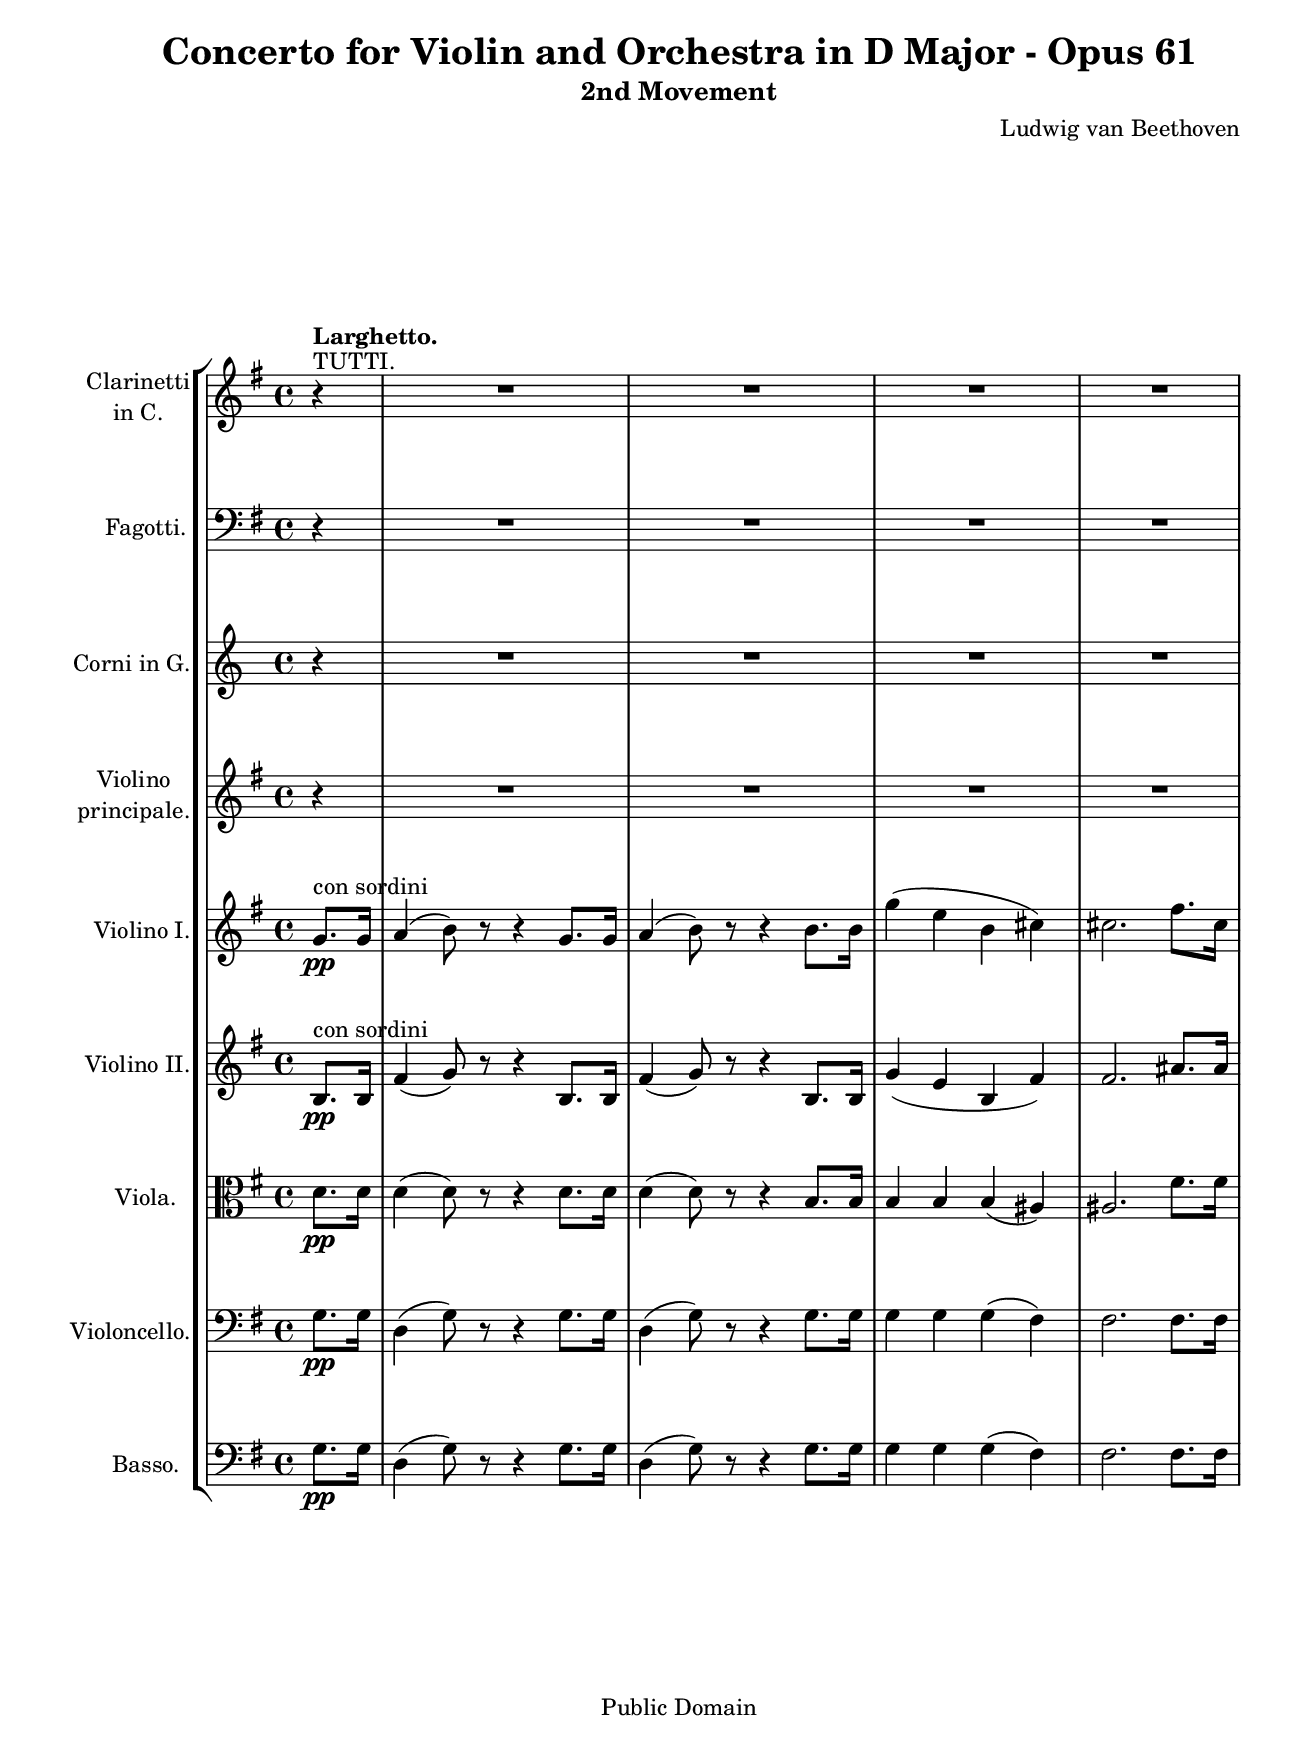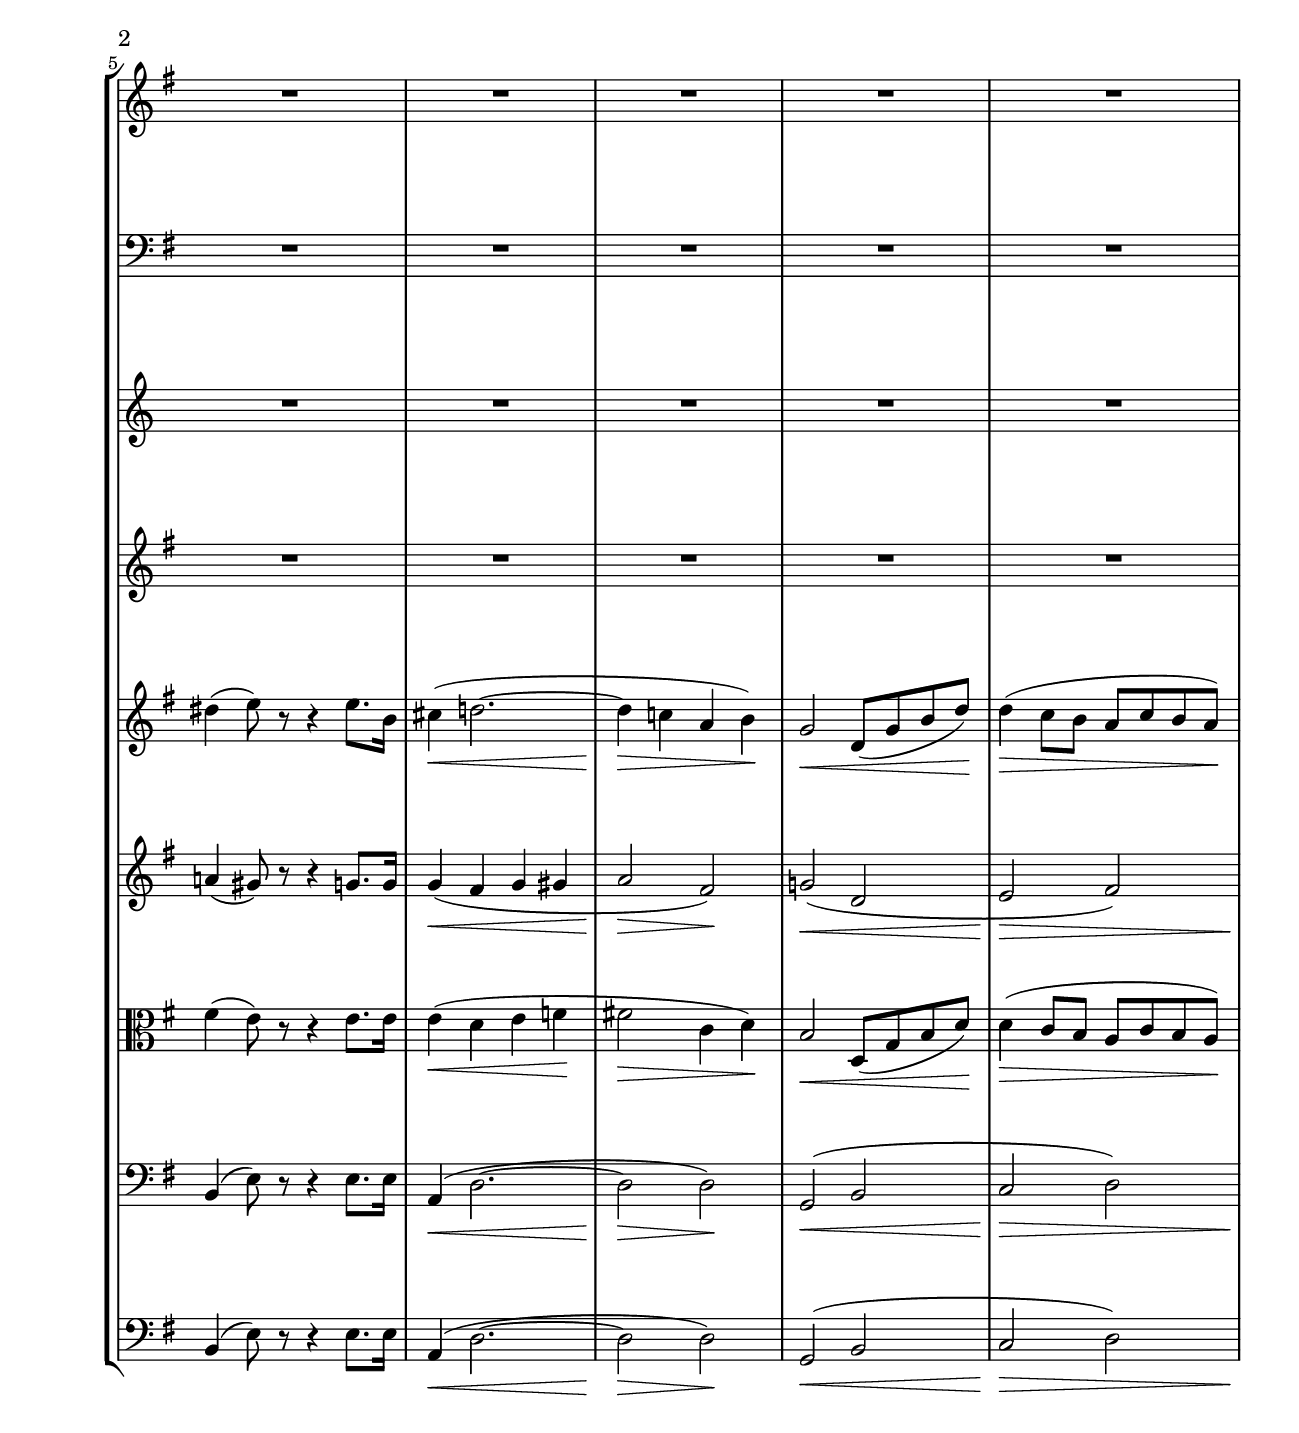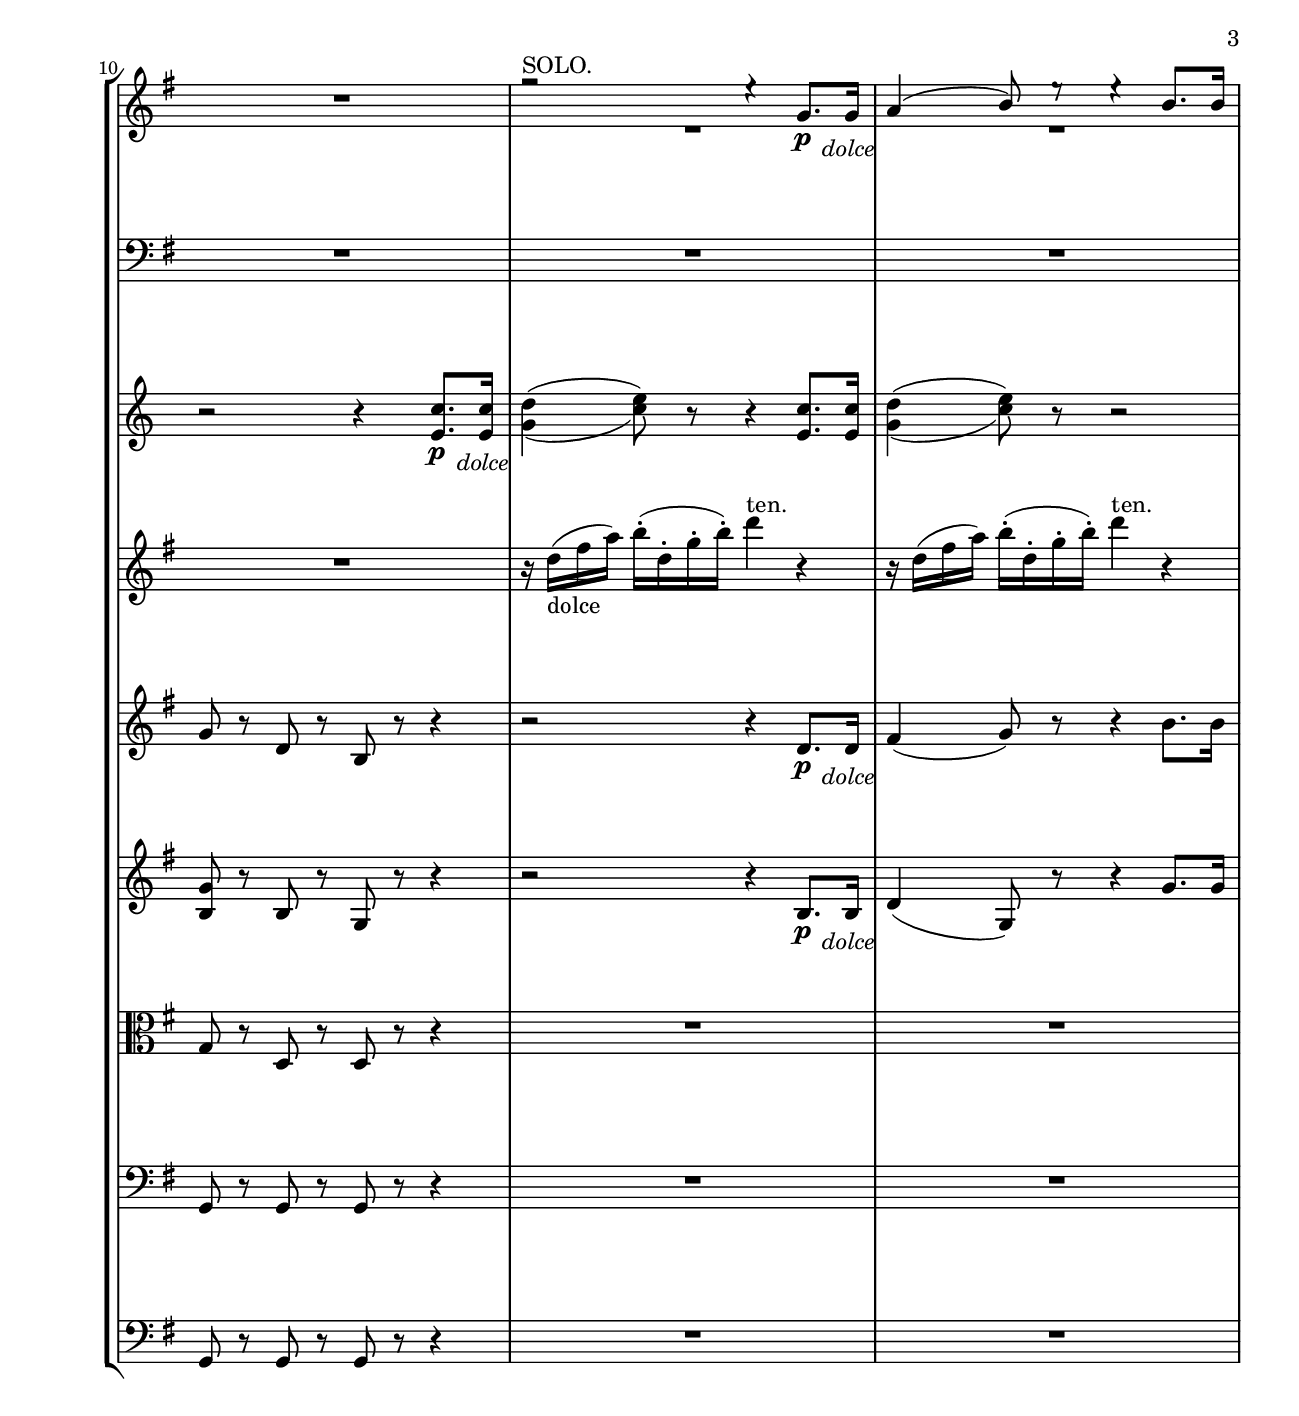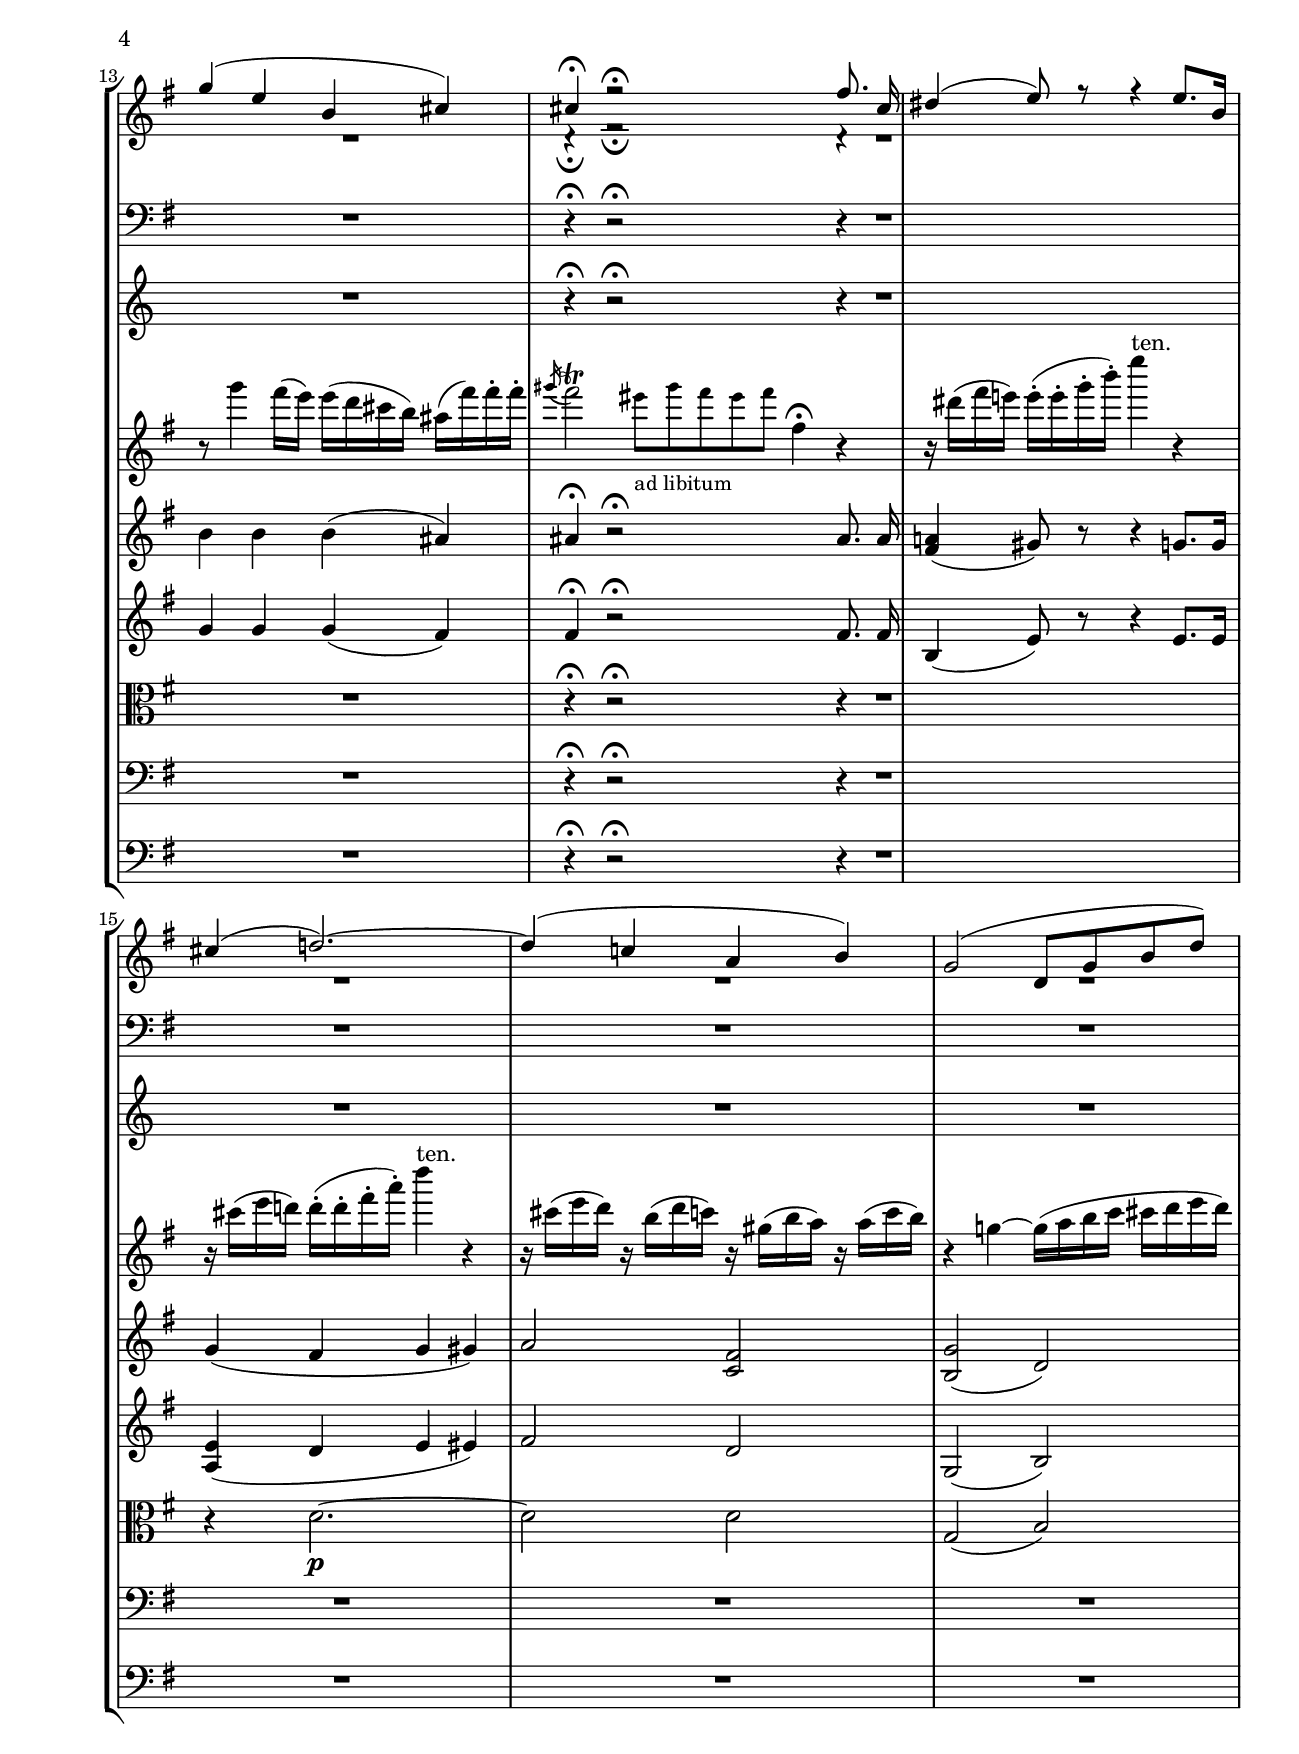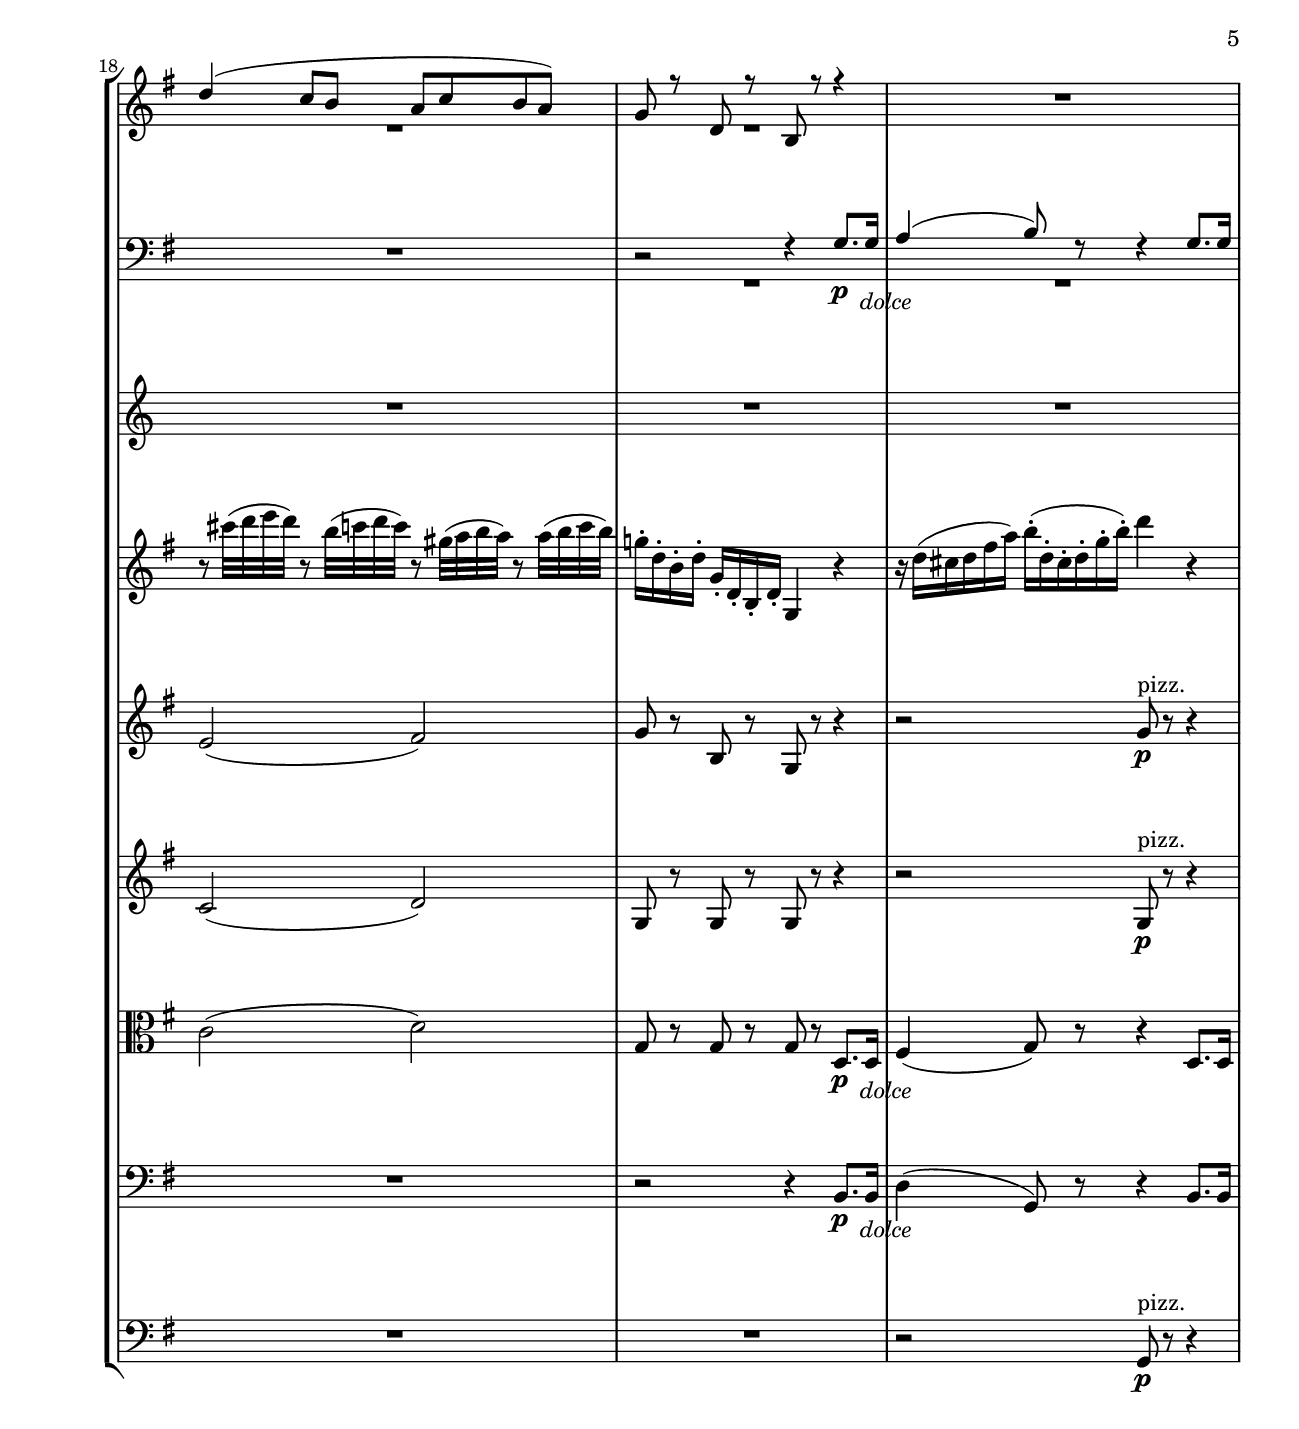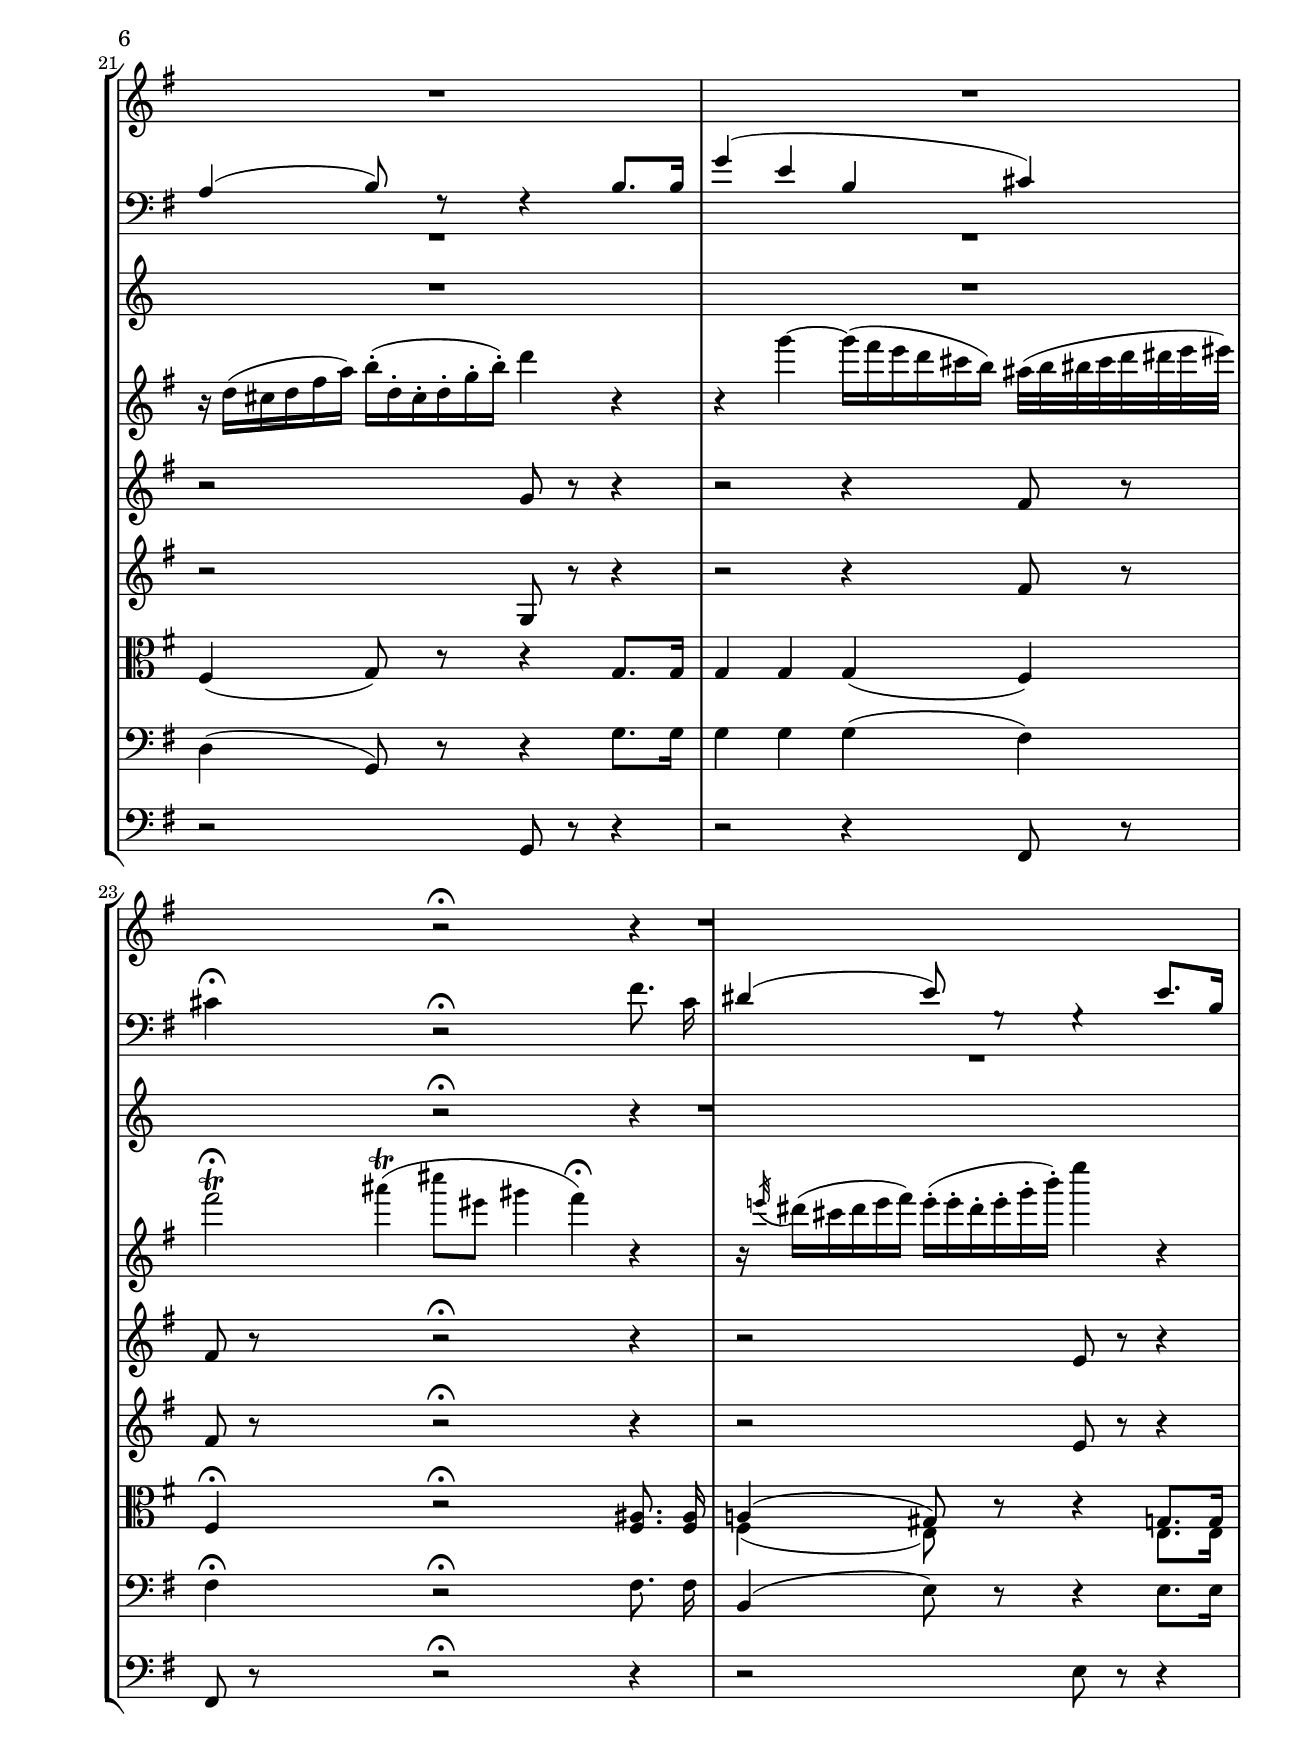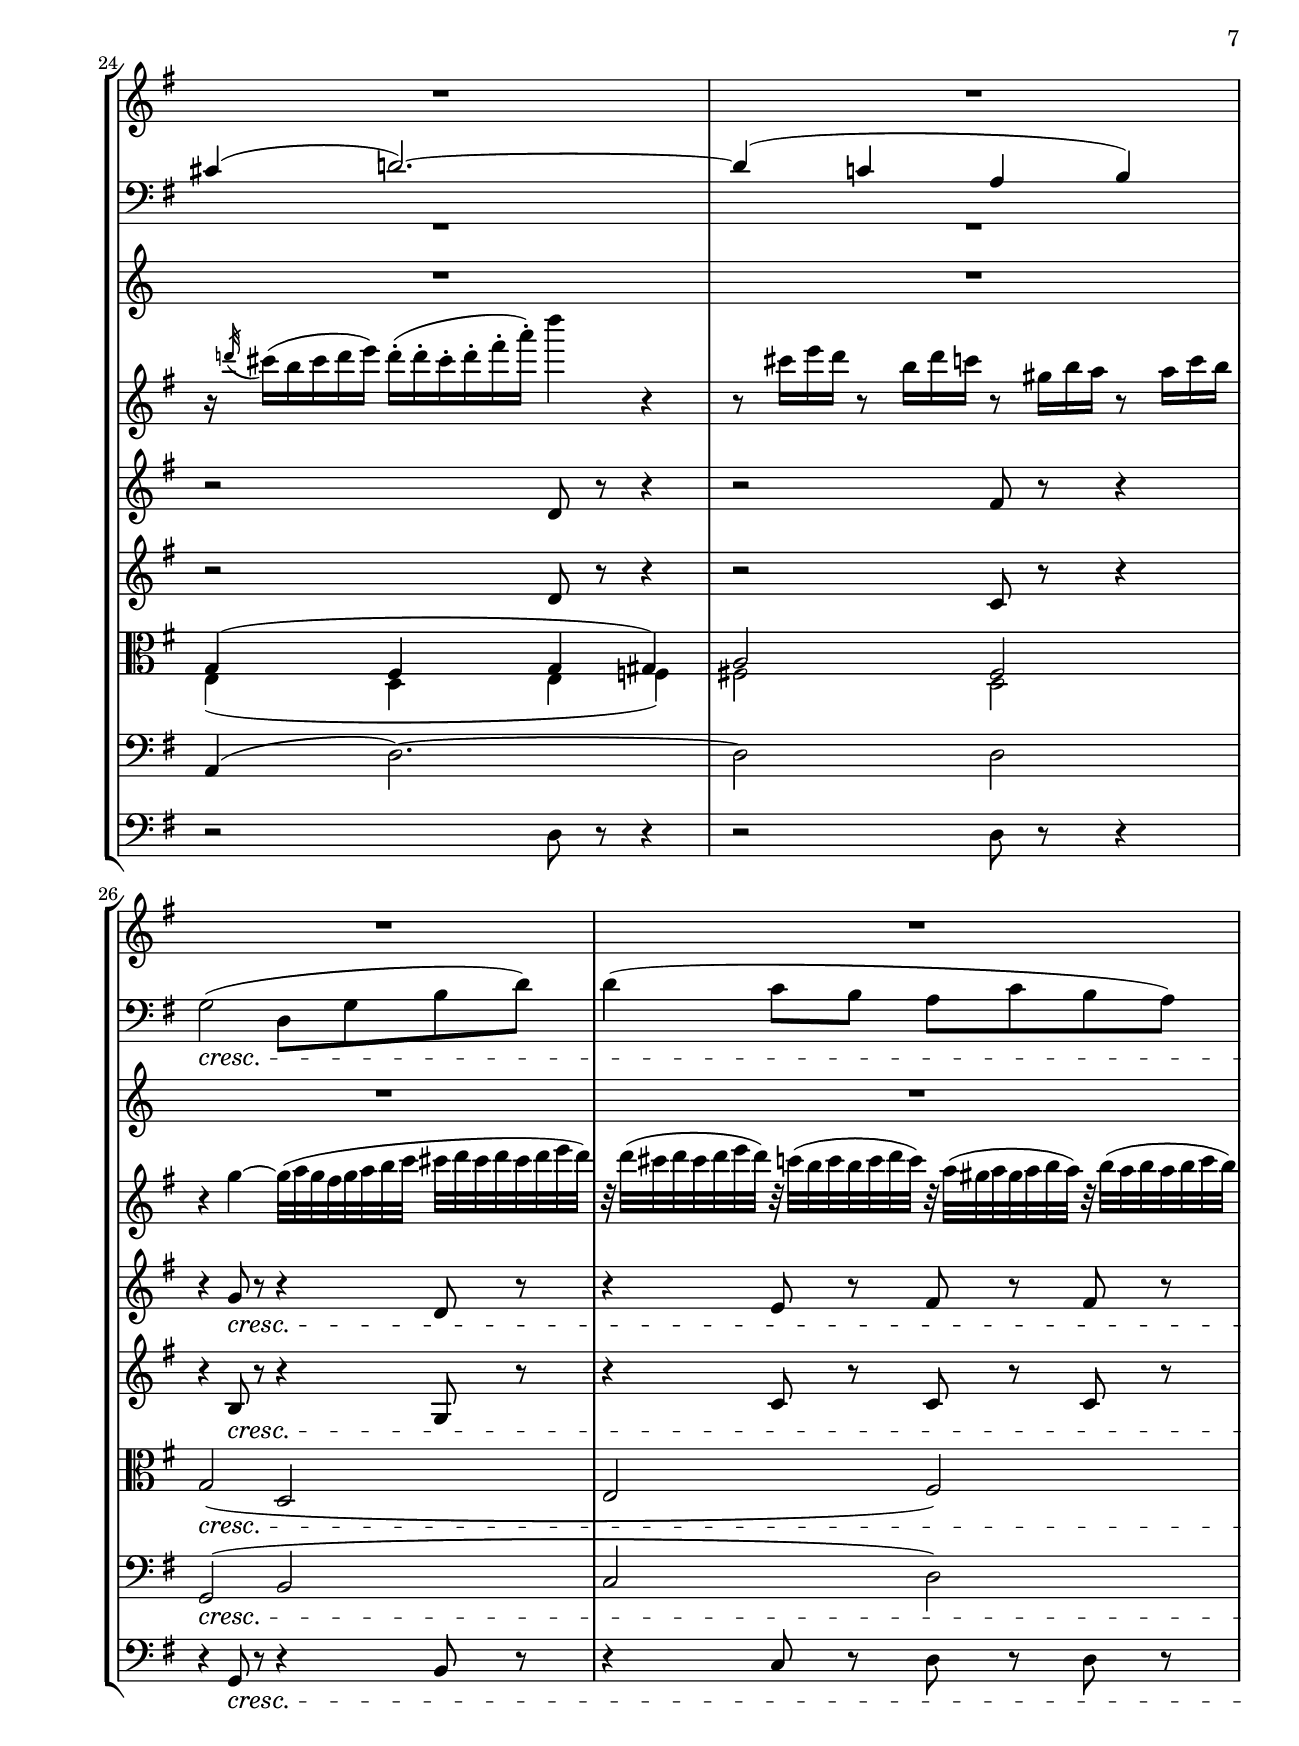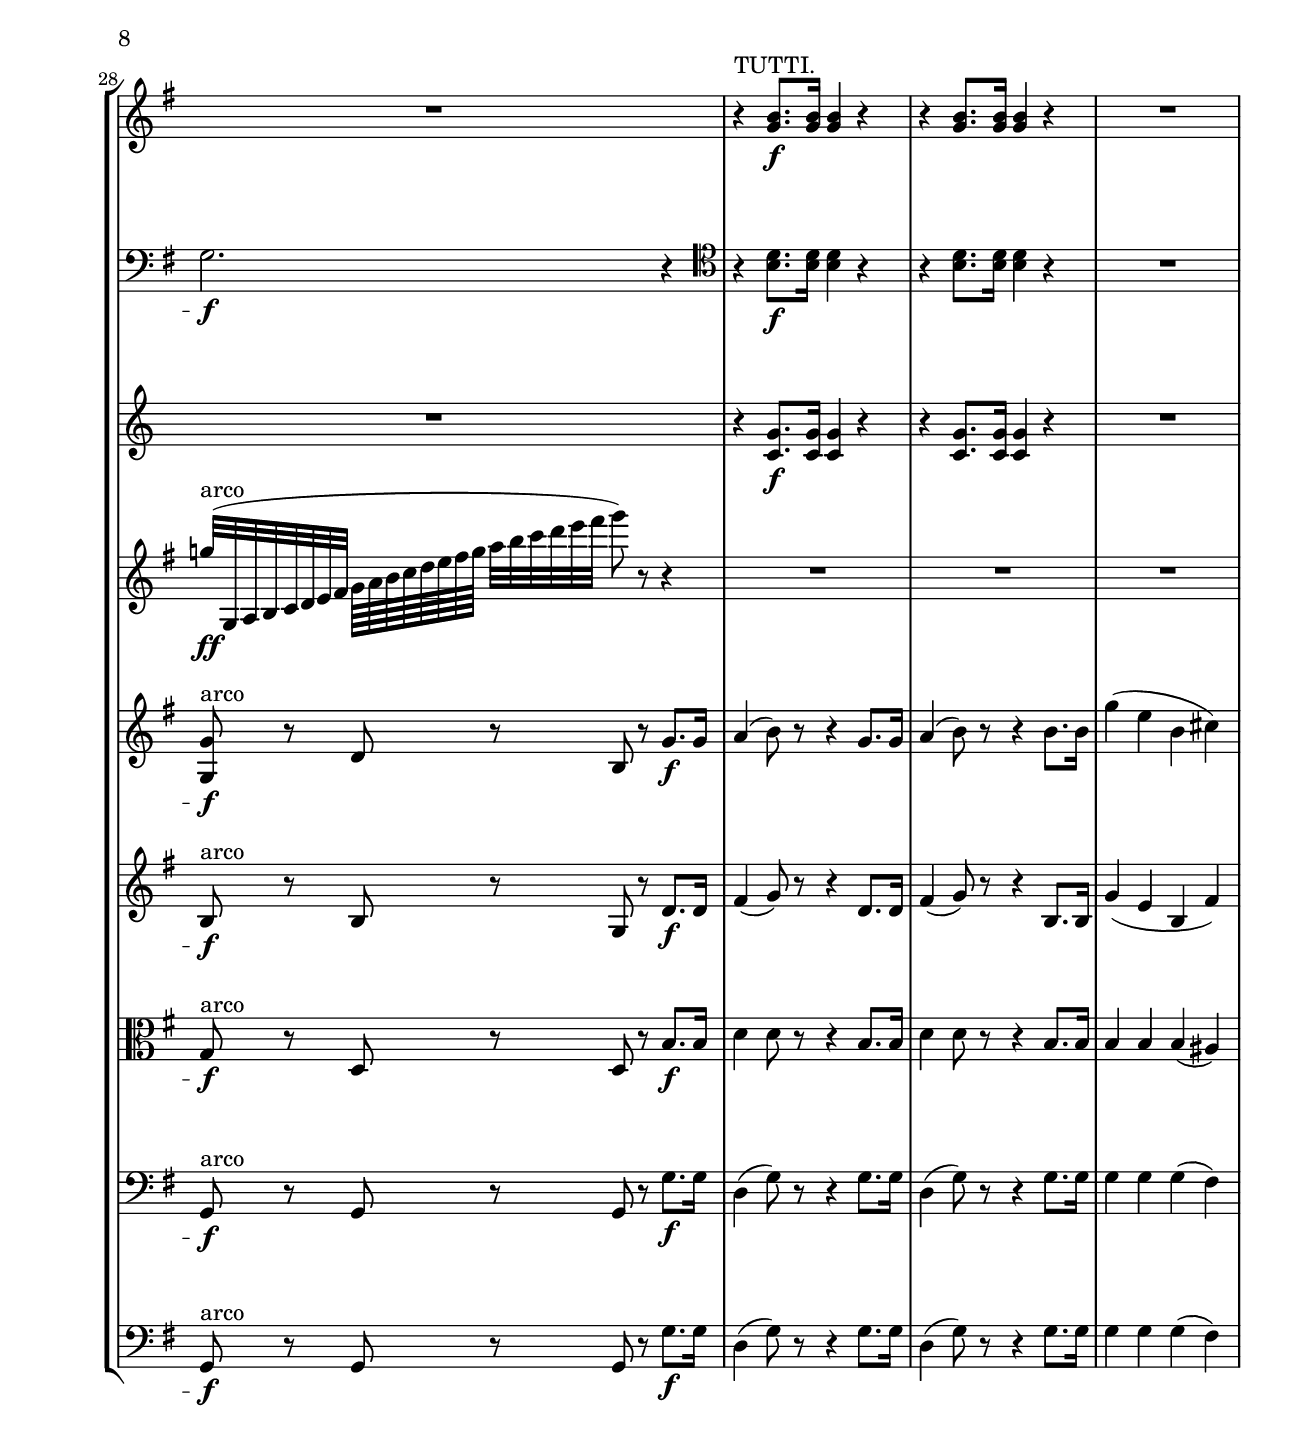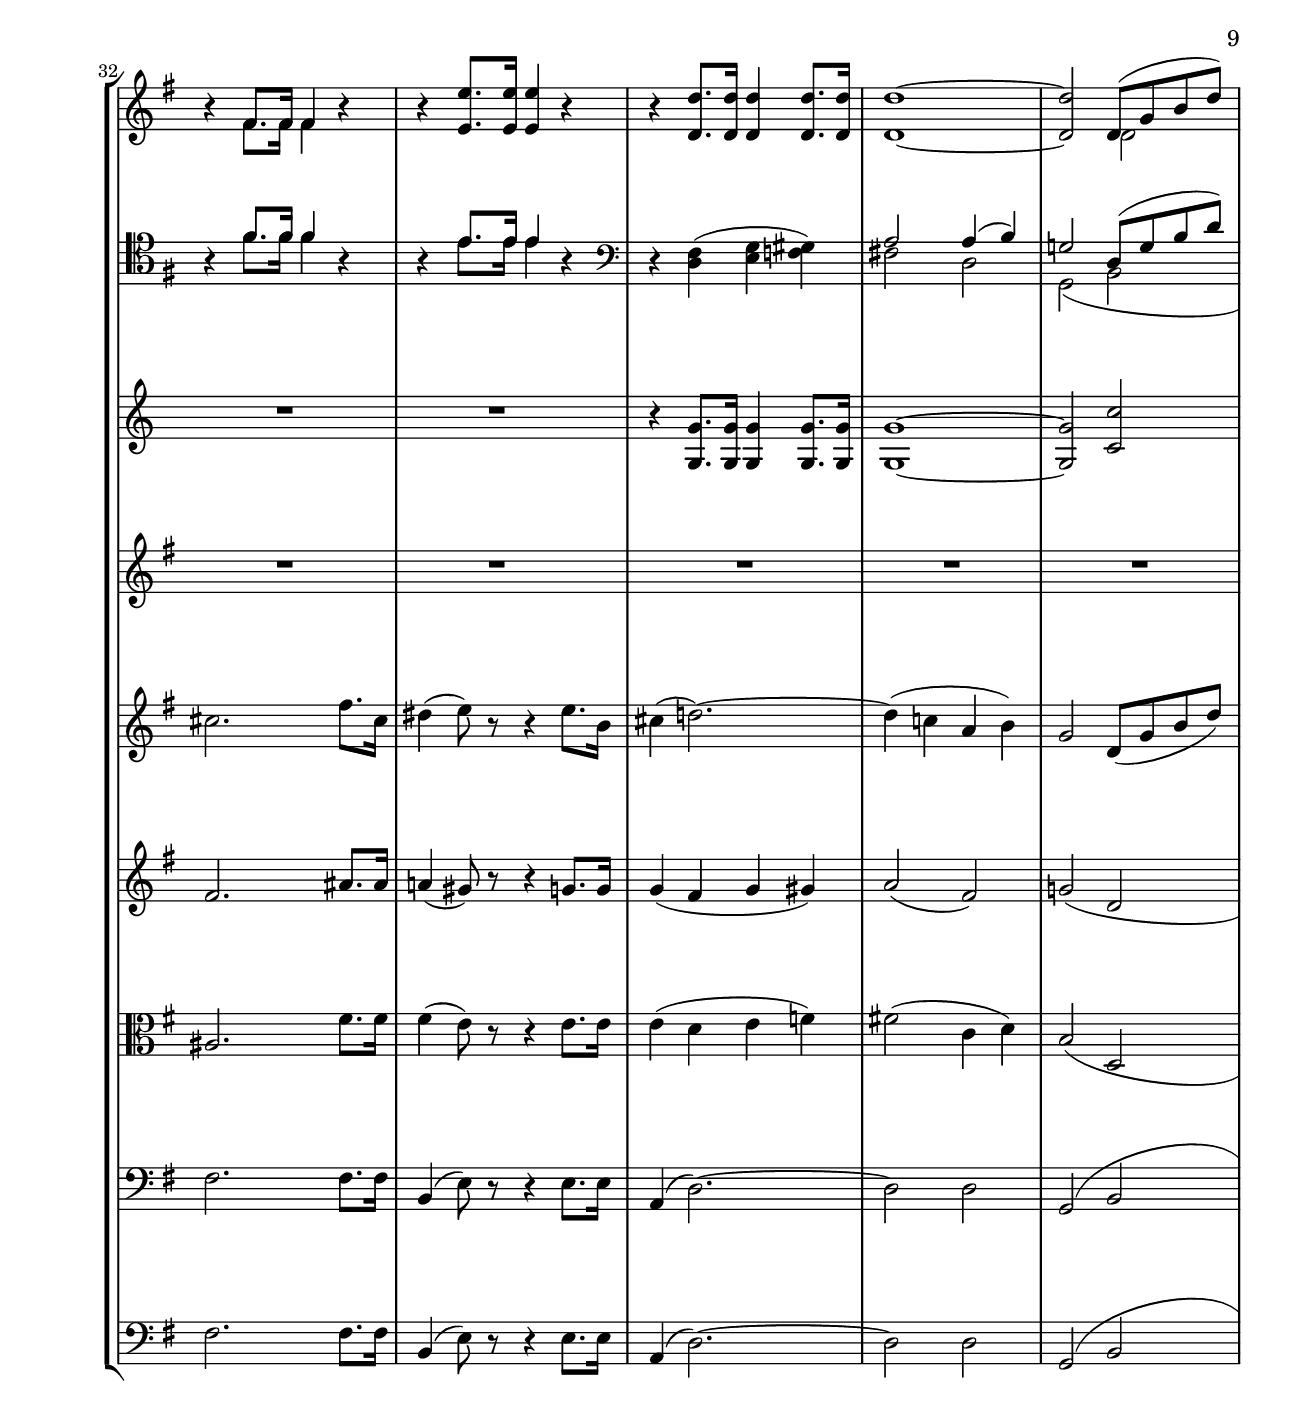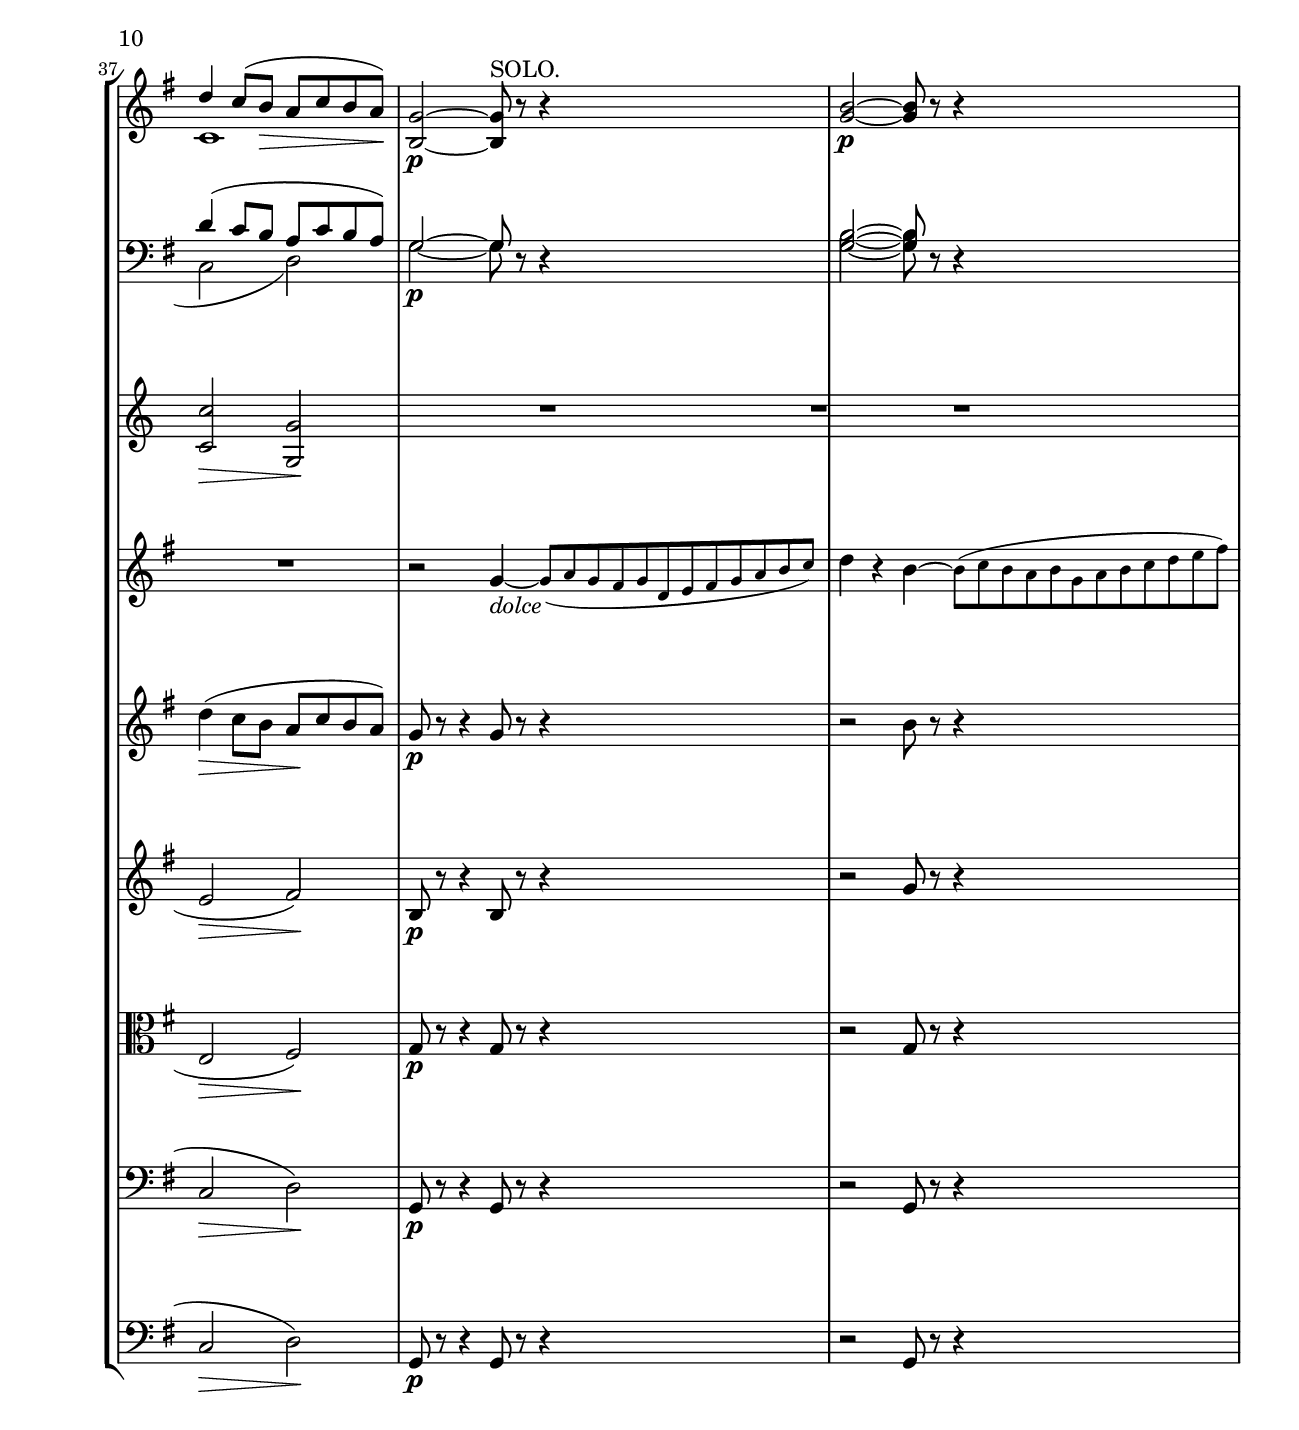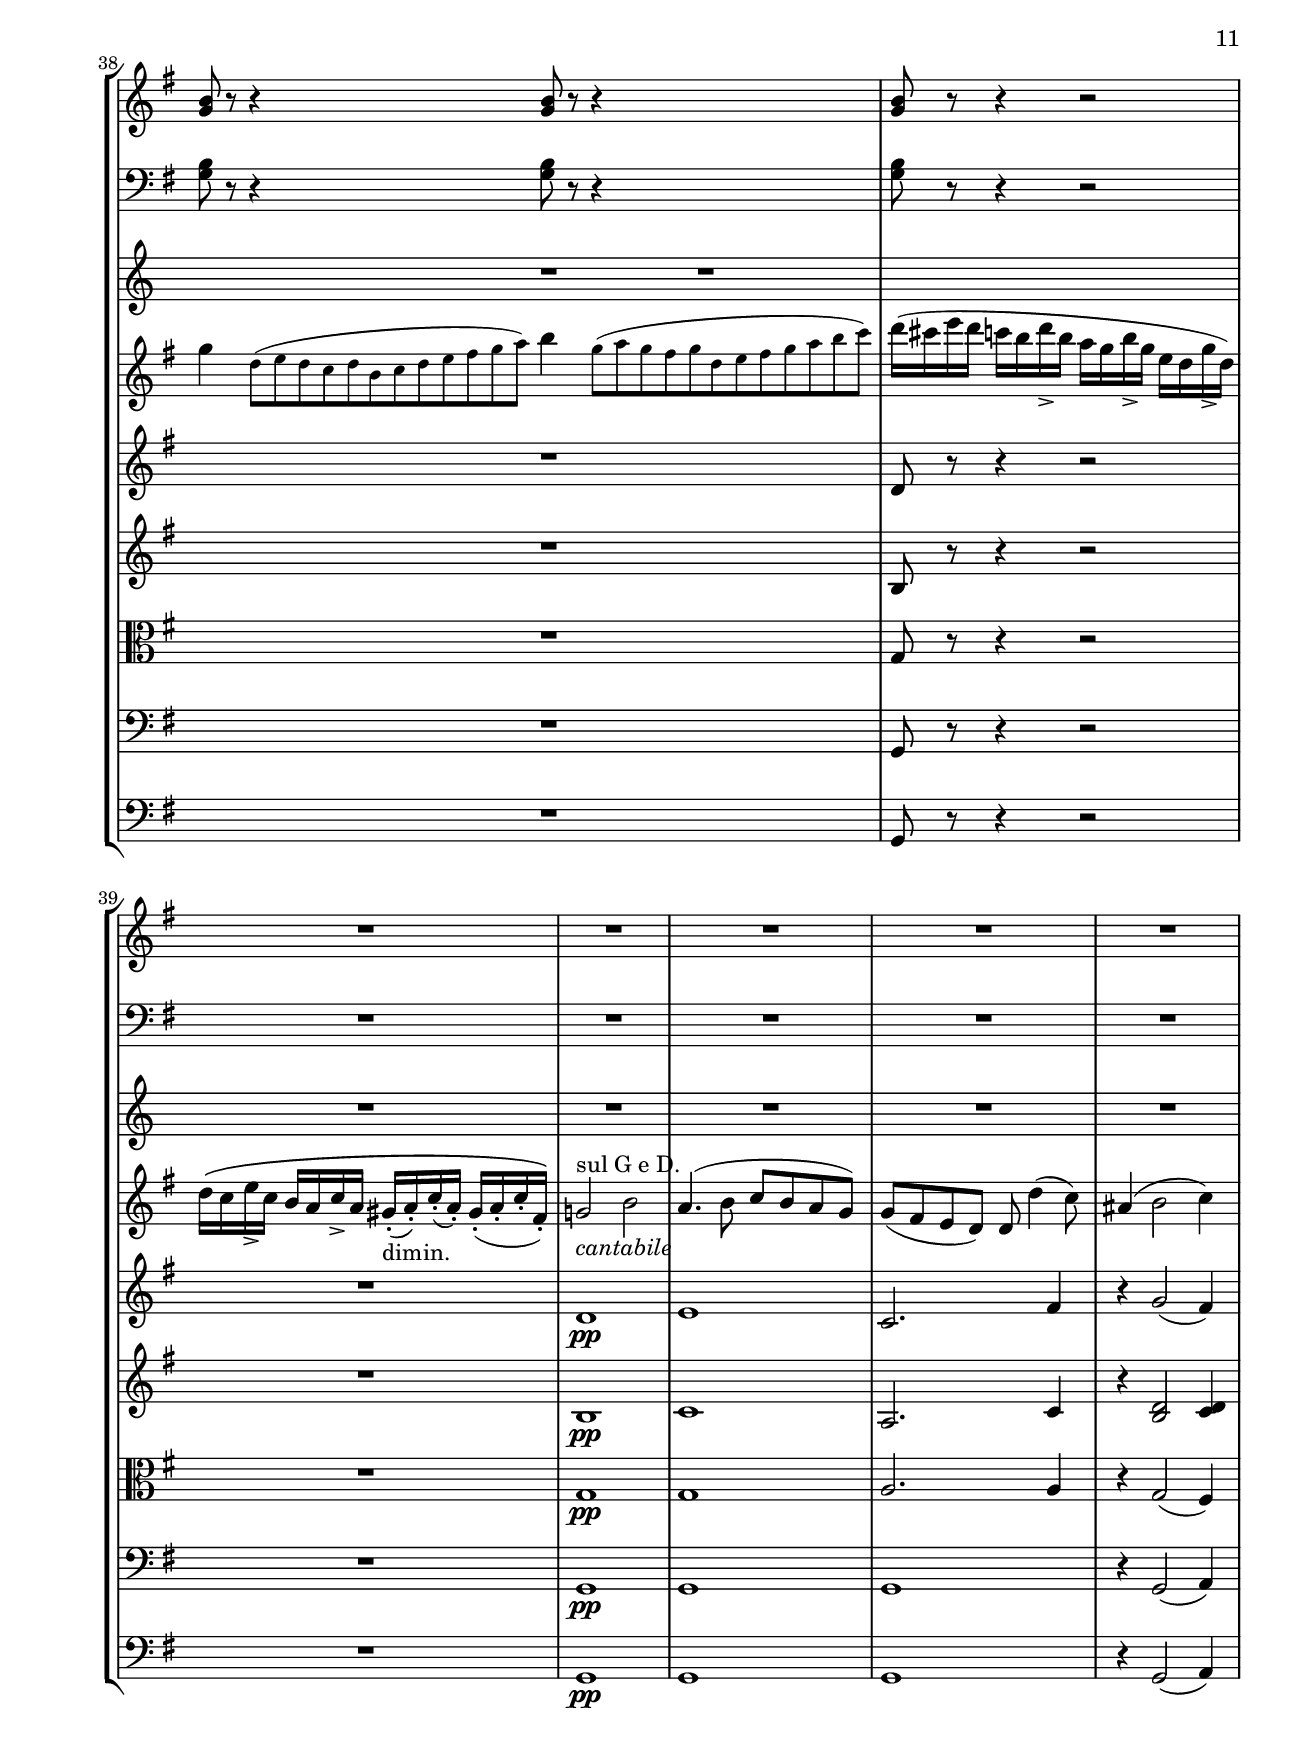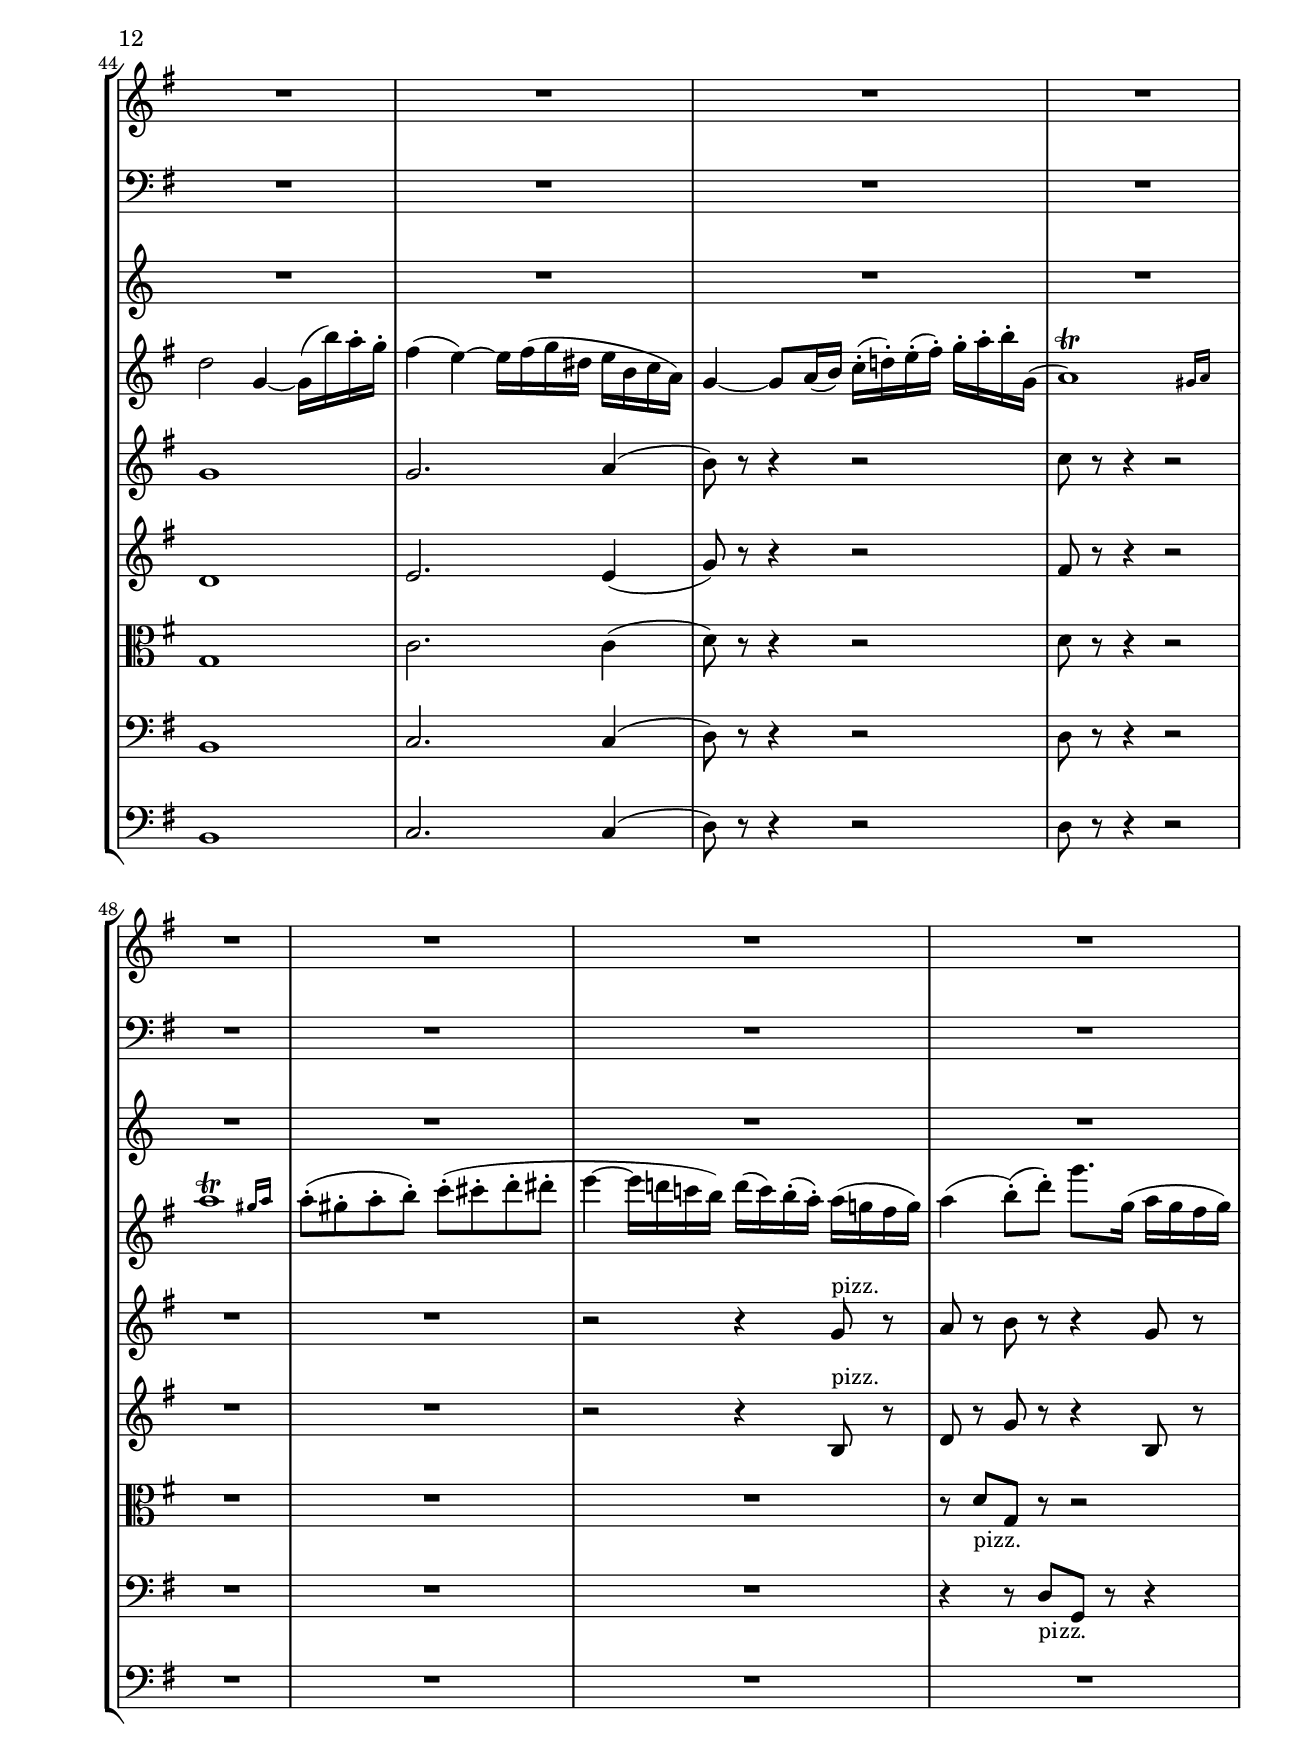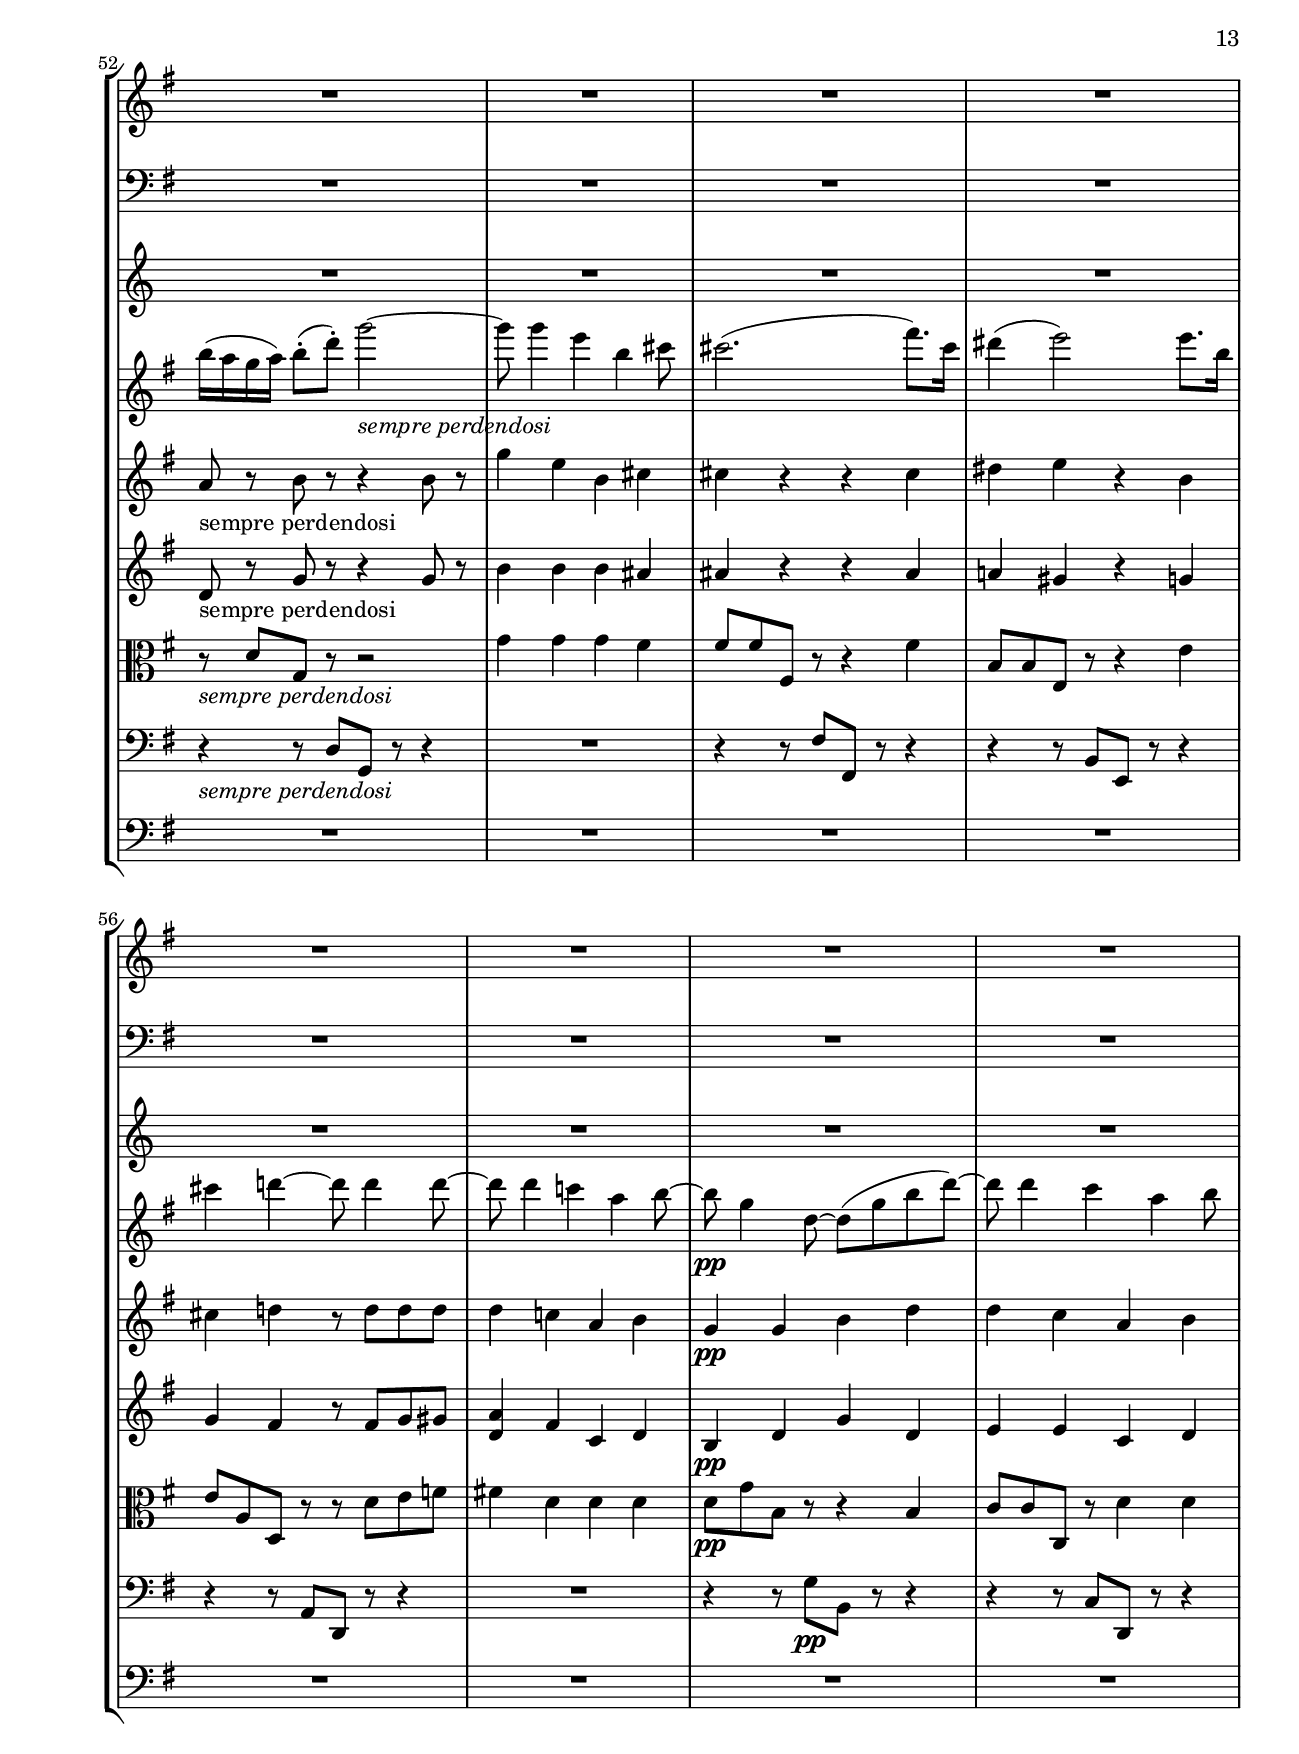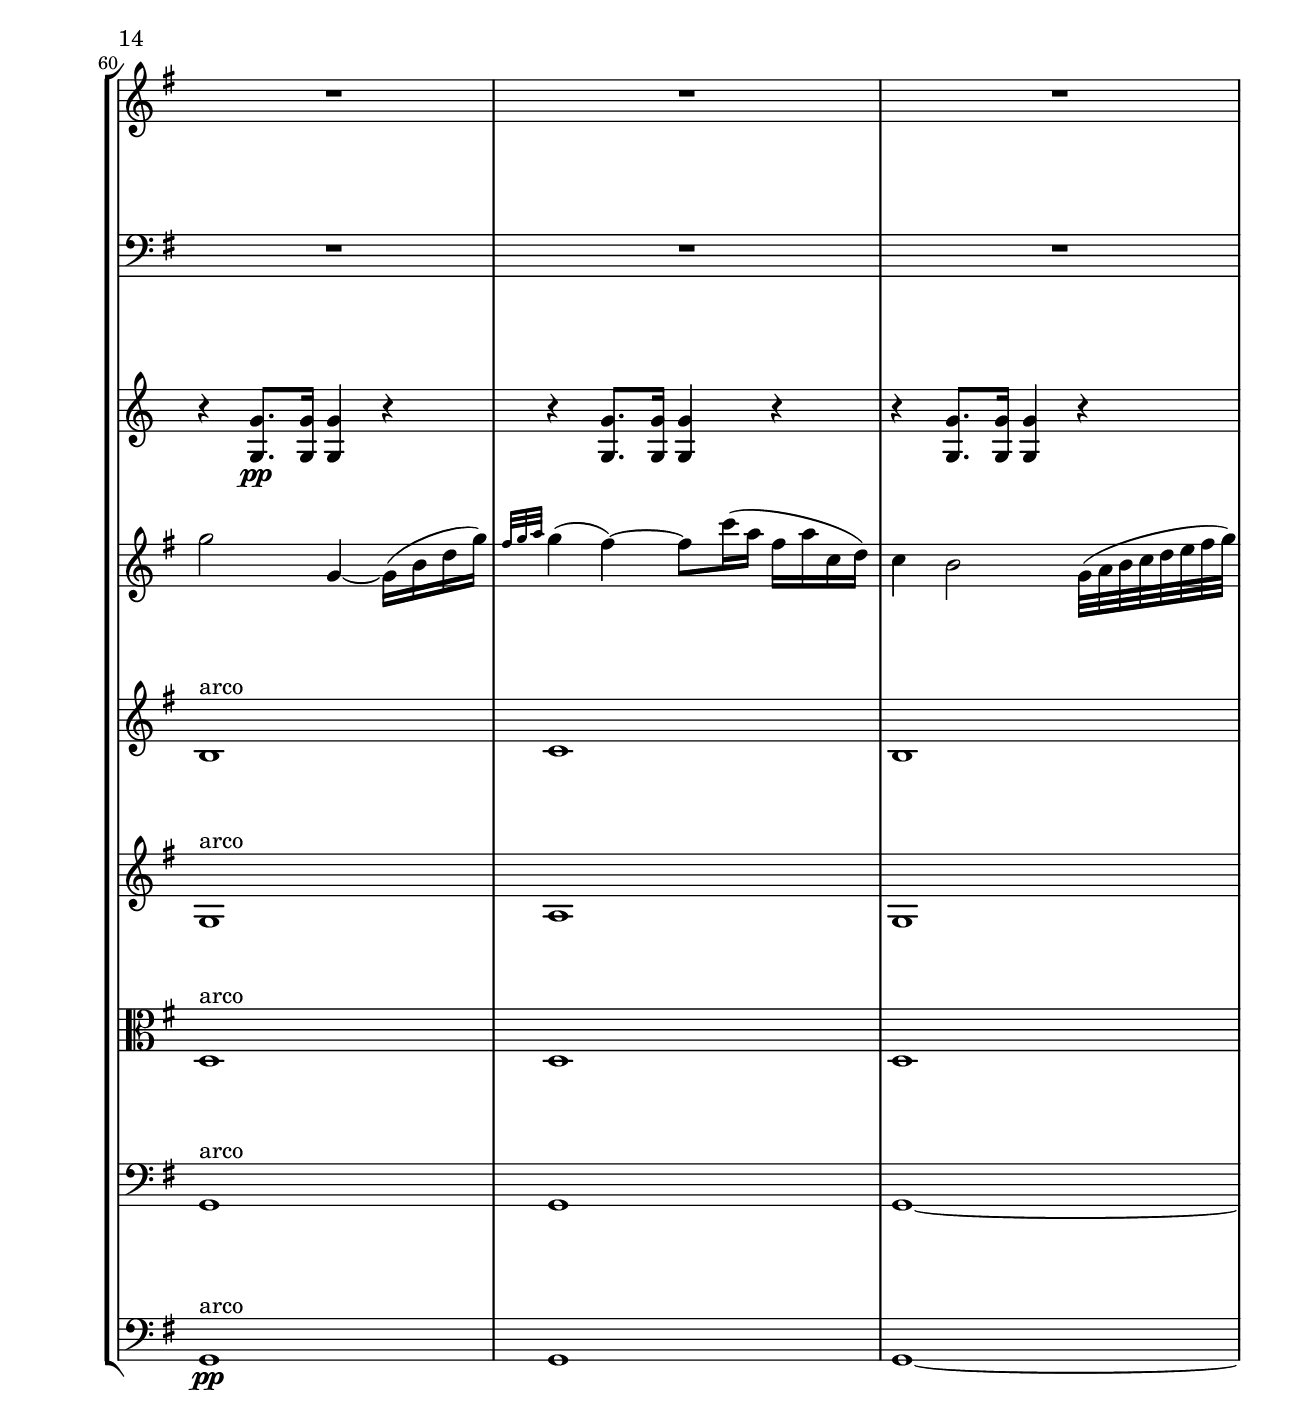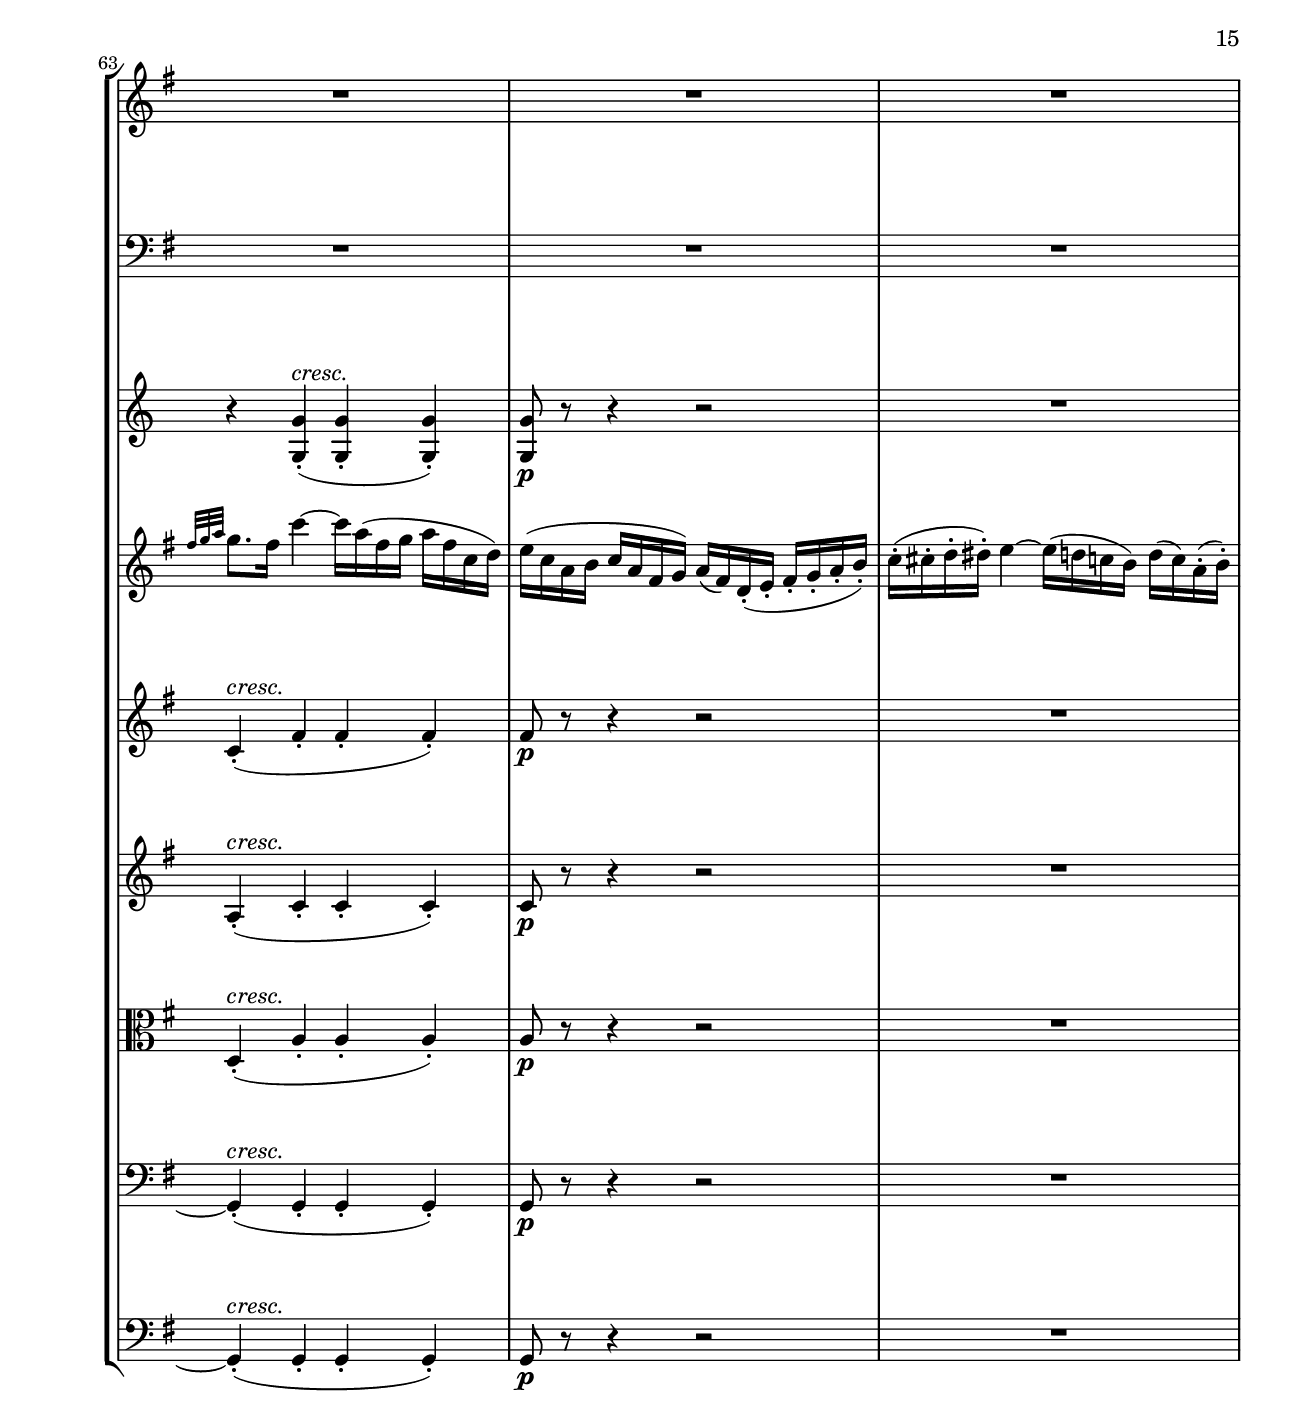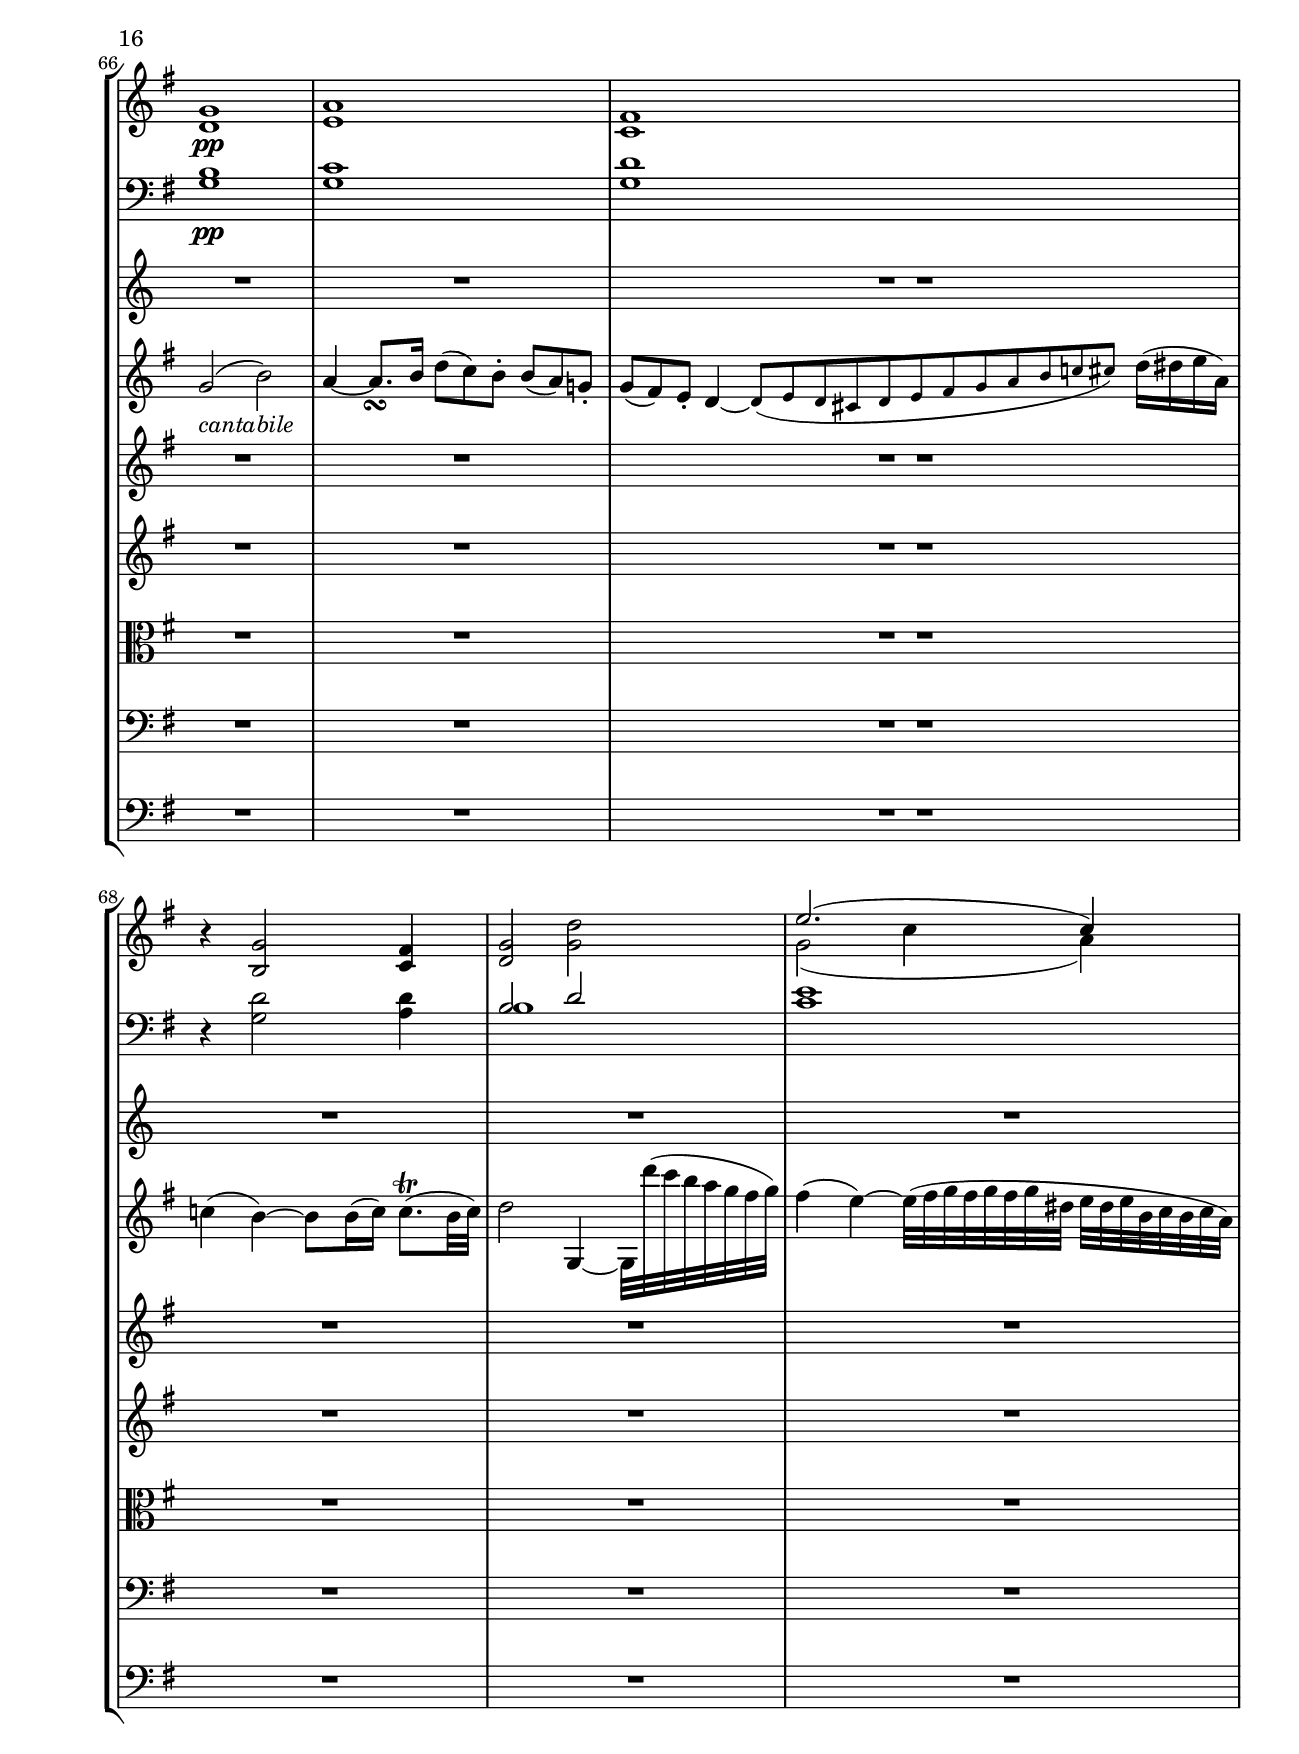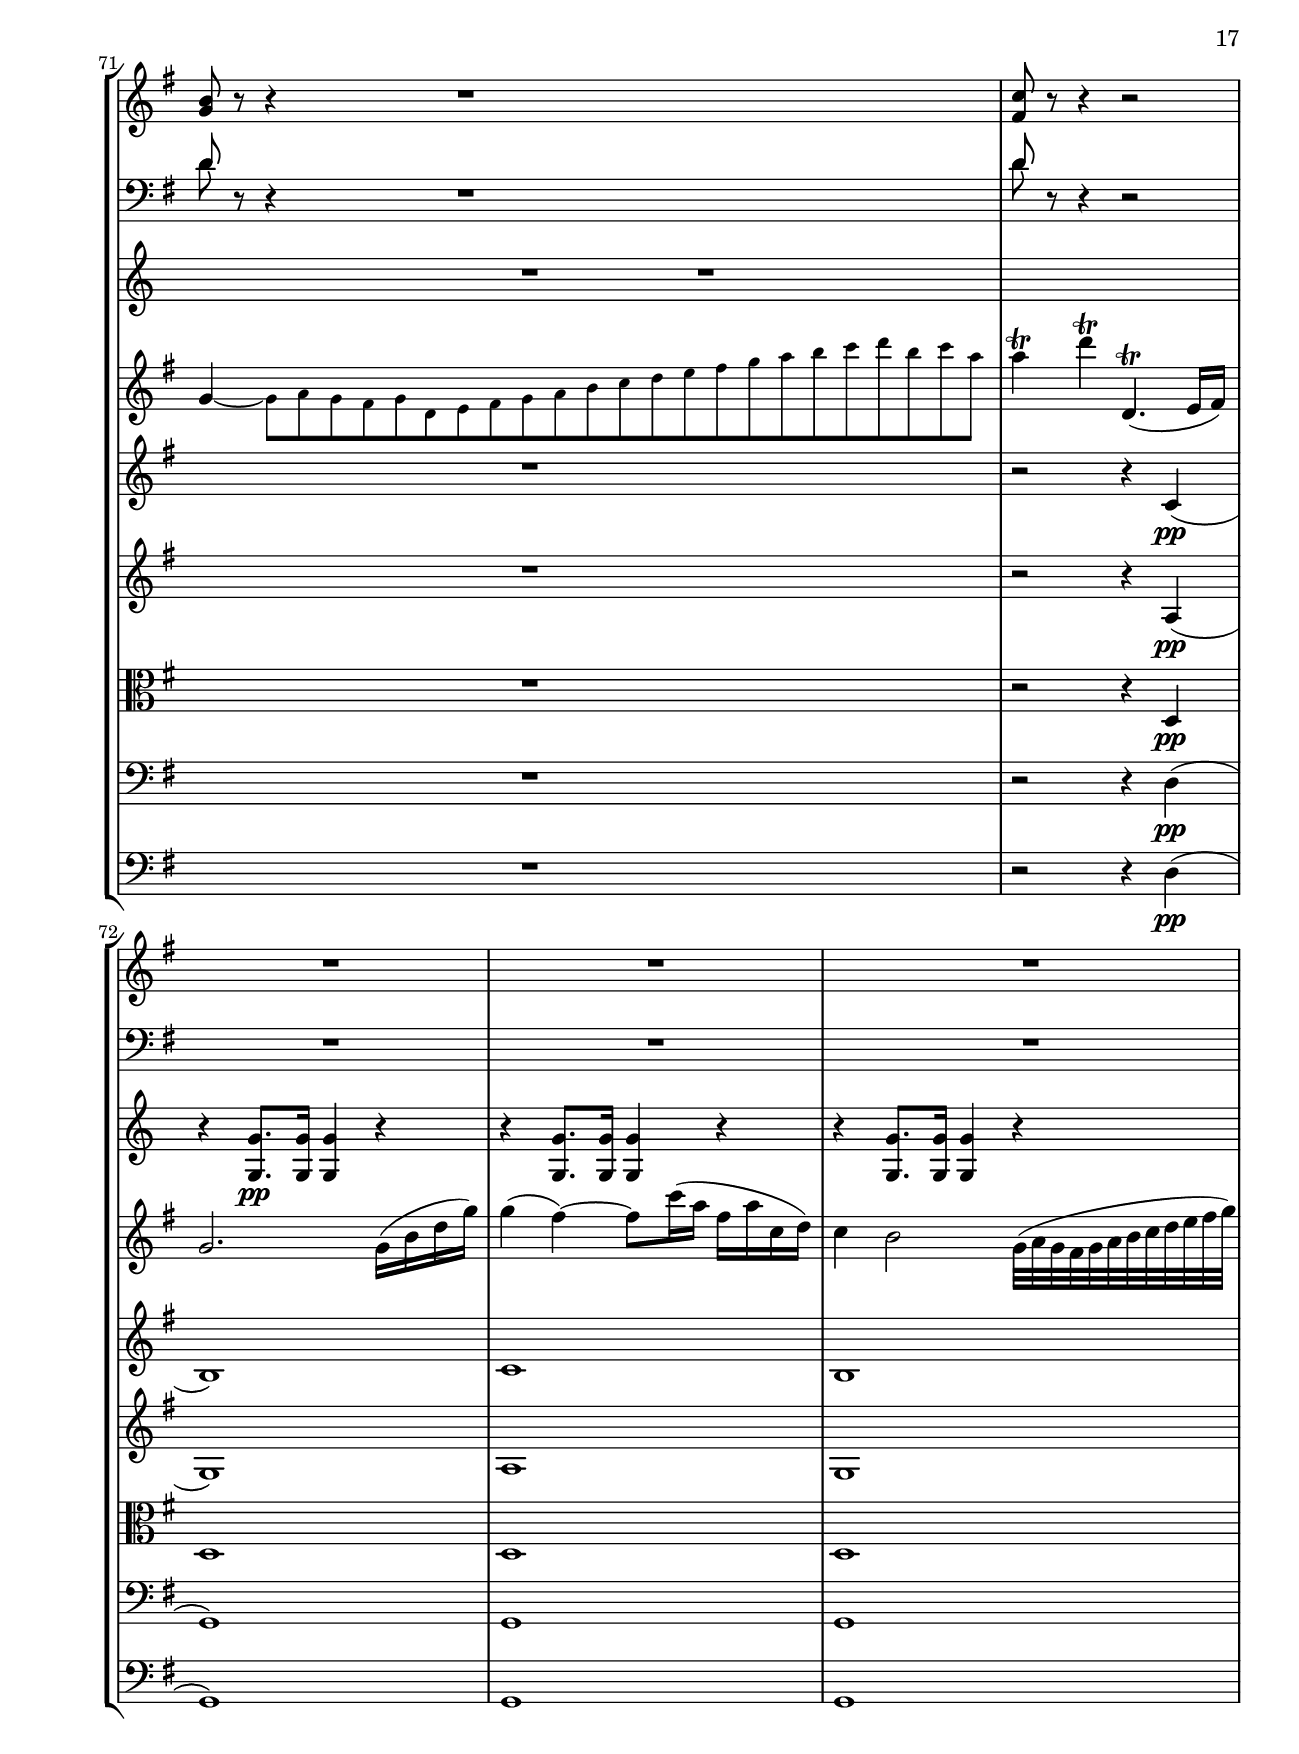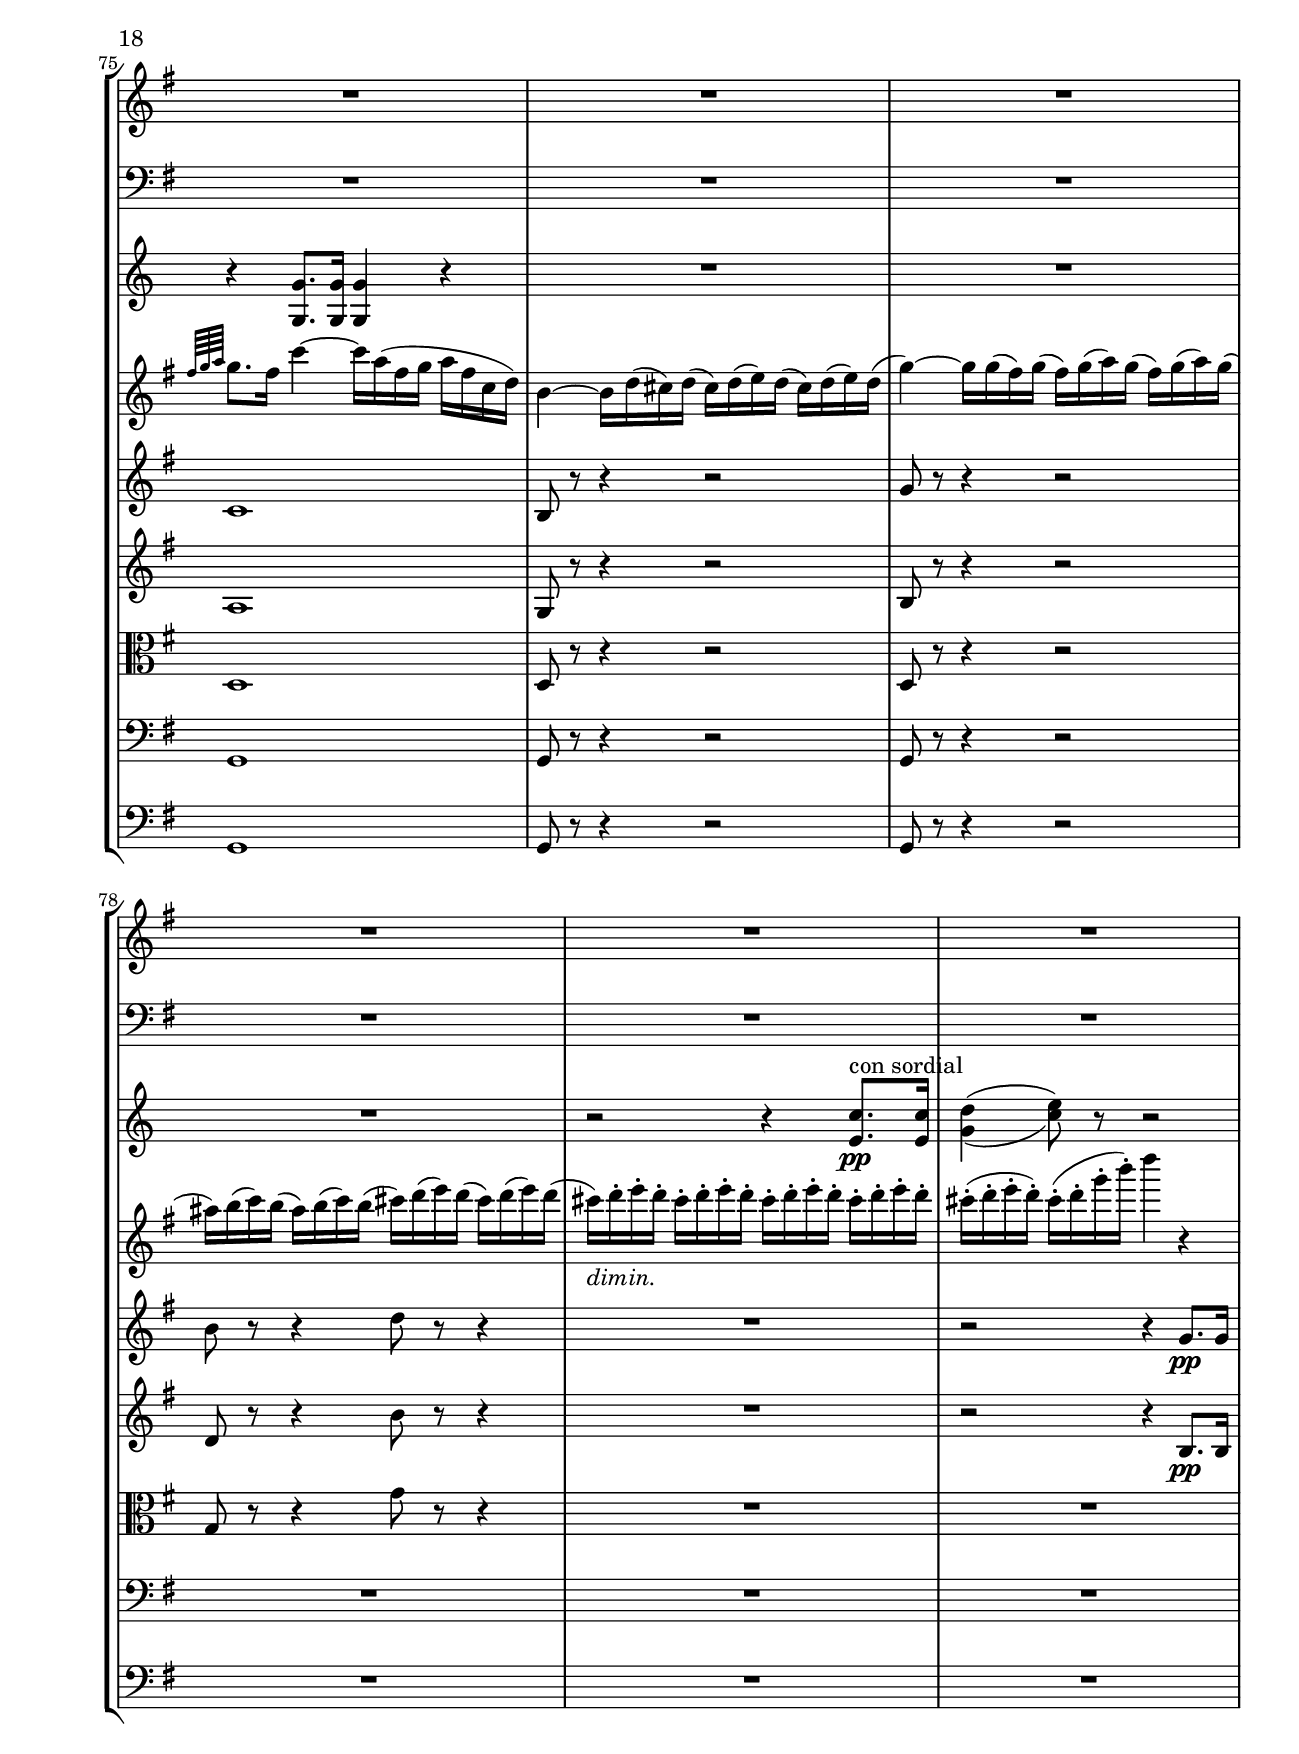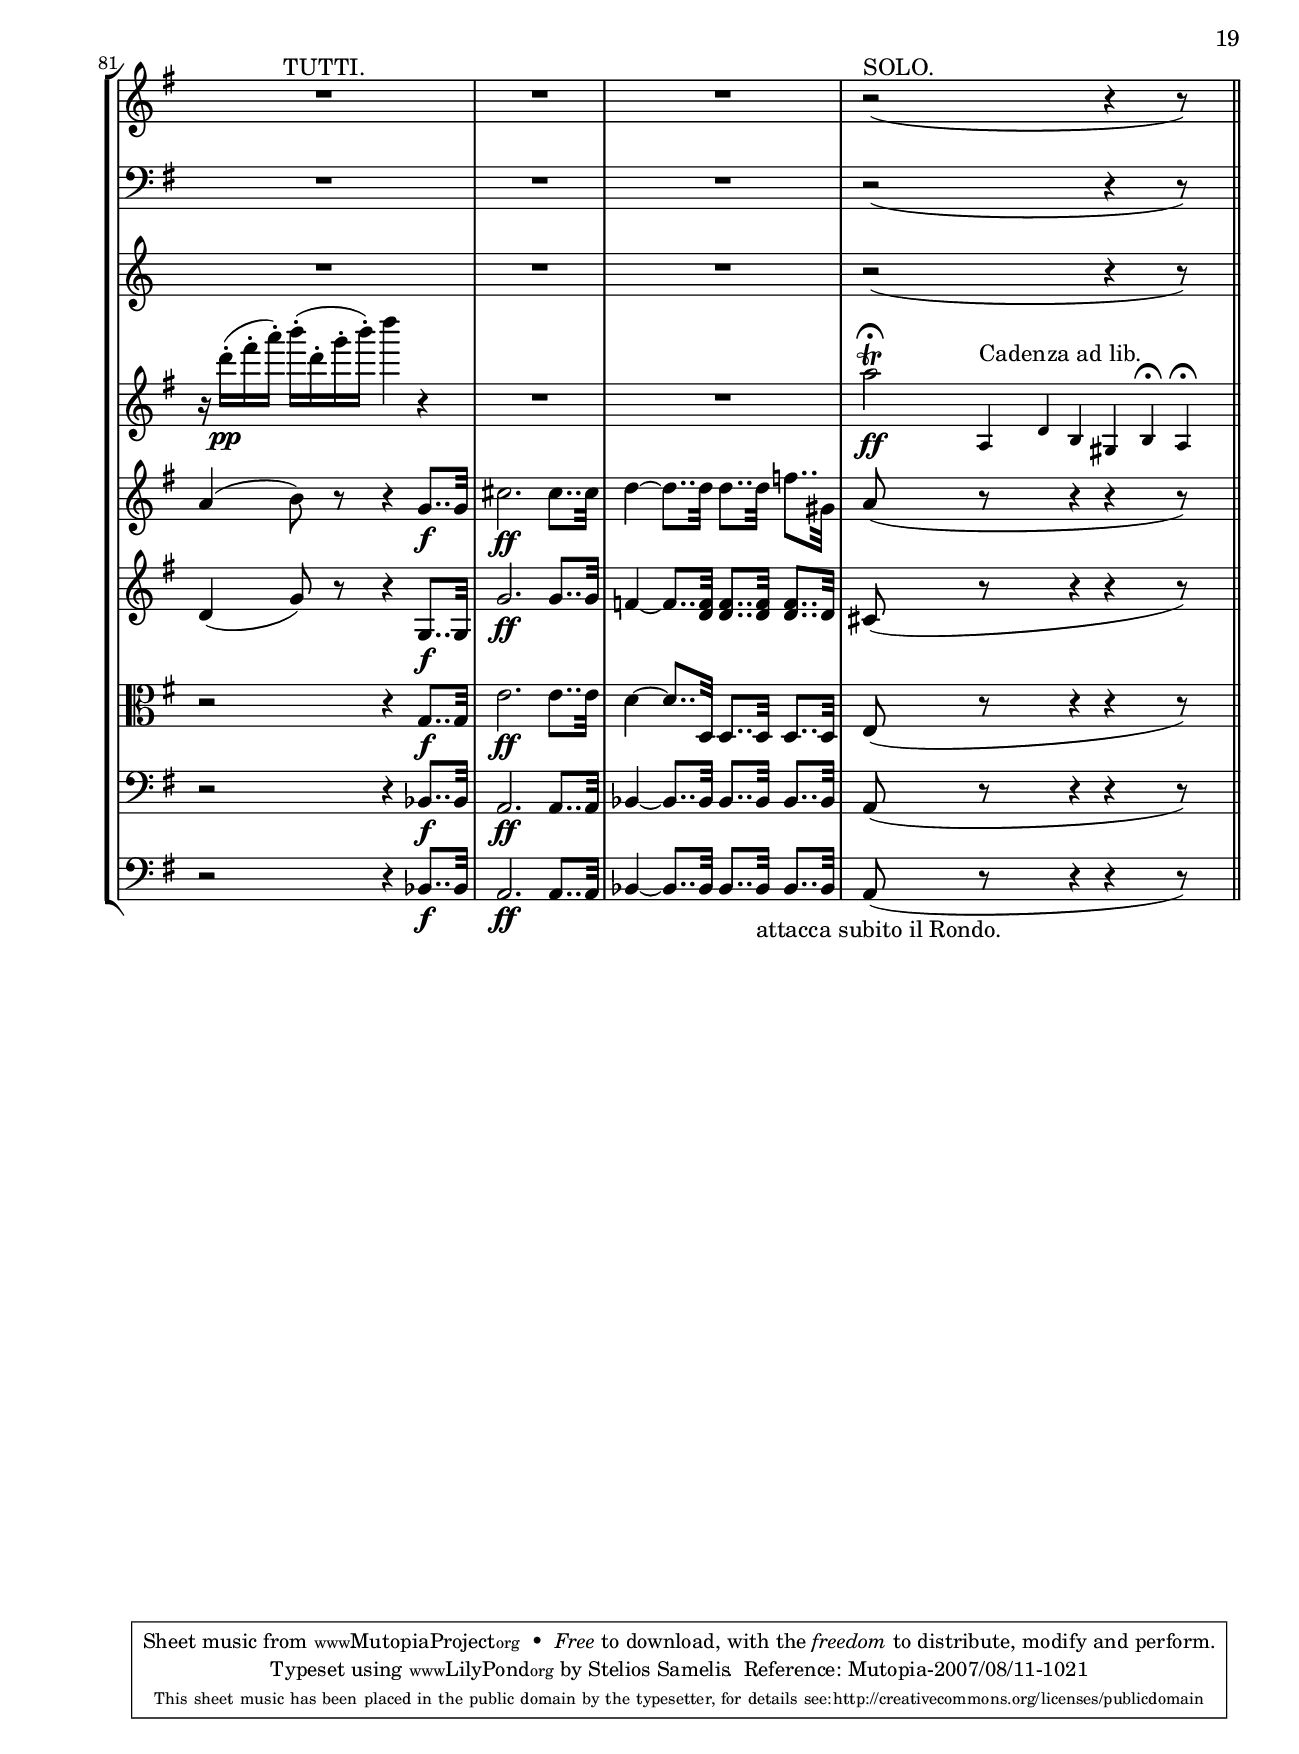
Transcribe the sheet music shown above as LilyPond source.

\version "2.10.3"

\version "2.10.3"

 clarinetti = {
 \set Staff.instrumentName = \markup { \center-align { "Clarinetti" "in C." } }
 \set Staff.midiInstrument = "clarinet"
 \clef treble
 \key g \major
 \time 4/4
 \override Score.MetronomeMark #'transparent = ##t
 \tempo 4 = 48
 \partial 4 r4^\markup { "TUTTI." }^\markup { \bold "Larghetto." } R1 R1 R1 R1 R1 R1 R1 R1 R1 R1
 << { r2^\markup { "SOLO." } e''4\rest g'8.\p_\markup { \italic "    dolce" } g'16 a'4( b'8) e''8\rest e''4\rest
 b'8. b'16 g''4( e'' b' cis'') } \\ { R1 R1 R1 } >>
 \cadenzaOn
 << { cis''4^\fermata r2^\fermata s2 s8 fis''8. cis''16 } \\ { d'4\rest_\fermata f'2\rest_\fermata s2 s8 d'4\rest } >>
 \cadenzaOff \bar "|"
 << { dis''4( e''8) f''8\rest f''4\rest e''8. b'16 cis''4( d''!2.)~ d''4( c''! a' b') g'2( d'8[ g' b' d''])
 d''4( c''8 b' a'[ c'' b' a']) g'8 r d' r b r r4 } \\ { R1 R1 R1 R1 R1 R1 } >> R1 R1 R1
 \cadenzaOn s2 s4 r2^\fermata s4 r4 \cadenzaOff \bar "|" R1 R1 R1 R1 R1 R1
 \once \override TextScript #'padding = #2.0
 r4^\markup { "TUTTI." } <g' b'>8.\f <g' b'>16 <g' b'>4 r4 r4 <g' b'>8. <g' b'>16 <g' b'>4 r4 R1
 r4 << { fis'8. fis'16 fis'4 } \\ { fis'8. fis'16 fis'4 } >> r4
 r4 <e' e''>8. <e' e''>16 <e' e''>4 r4 r4 <d' d''>8. <d' d''>16 <d' d''>4 <d' d''>8. <d' d''>16
 <d' d''>1~ <d' d''>2 << { d'8([ g' b' d'']) d''4 c''8( b'\> a'[ c'' b' a'\!]) } \\ { d'2 c'1 } >>
 \cadenzaOn <b g'>2\p~ <b g'>8^\markup { "SOLO." } r8 r4 s4 s2 s2 \cadenzaOff \bar "|"
 \cadenzaOn <g' b'>2\p~ <g' b'>8 r8 r4 s4 s2 s2 \cadenzaOff \bar "|"
 \cadenzaOn <g' b'>8 r8 r4 s4 s2 s2 <g' b'>8 r8 r4 s4 s2 s2 \cadenzaOff \bar "|"
 <g' b'>8 r8 r4 r2 R1 R1 R1 R1 R1 R1 R1 R1 R1 R1 R1 R1 R1 R1 R1 R1 R1 R1 R1 R1 R1 R1 R1 R1 R1 R1 R1
 <d' g'>1\pp <e' a'>1 \cadenzaOn <c' fis'>1 s1 s4 \cadenzaOff \bar "|"
 r4 <b g'>2 <c' fis'>4 <d' g'>2 <g' d''>2 << { e''2.( c''4) } \\ { g'2( c''4 a') } >>
 \cadenzaOn <g' b'>8 r8 r4 s2 r1 s1 s8 \cadenzaOff \bar "|"
 <fis' c''>8 r8 r4 r2 R1 R1 R1 R1 R1 R1 R1 R1 R1 R1^\markup { "TUTTI." } R1 R1
 \cadenzaOn r2^\markup { "SOLO." }( s2 s4 r4 s4 r8) s8  \cadenzaOff \bar "||"
}

\version "2.10.3"

 fagotti = {
 \set Staff.instrumentName = "Fagotti."
 \set Staff.midiInstrument = "bassoon"
 \clef bass
 \key g \major
 \time 4/4
 \partial 4 r4 R1 R1 R1 R1 R1 R1 R1 R1 R1 R1 R1 R1 R1
 \cadenzaOn r4^\fermata r2^\fermata s2 s8 r4 \cadenzaOff \bar "|" R1 R1 R1 R1
 R1 << { d2\rest f4\rest g8.\p_\markup { \italic "    dolce" } g16 a4( b8) f8\rest f4\rest g8. g16
 a4( b8) f8\rest f4\rest b8. b16 g'4( e' b cis') } \\ { R1 R1 R1 R1 } >>
 \cadenzaOn cis'4^\fermata s4 s4 r2^\fermata s4 fis'8. cis'16 \cadenzaOff \bar "|"
 << { dis'4( e'8) g8\rest g4\rest e'8. b16 cis'4( d'!2.)~ d'4( c'! a b)  } \\ { R1 R1 R1 } >>
 \setTextCresc g2\<( d8[ g b d']) d'4( c'8 b a[ c' b a]) g2.\!\f r4
 \clef tenor r4 <b d'>8.\f <b d'>16 <b d'>4 r4 r4 <b d'>8. <b d'>16 <b d'>4 r4 R1
 r4 << { fis'8. fis'16 fis'4 } \\ { fis'8. fis'16 fis'4 } >> r4
 r4 << { e'8. e'16 e'4 } \\ { e'8. e'16 e'4 } >> r4 \clef bass r4 <d fis>4( <e g> <f gis>)
 << { a2 a4( b) g!2 d8([ g b d']) d'4( c'8 b a[ c' b a]) } \\ { fis!2 d2 g,( b, c d) } >>
 \cadenzaOn << { g2~ g8 } \\ { g2\p~ g8 } >> r8 r4 s4 s2 s2 \cadenzaOff \bar "|"
 \cadenzaOn << { <g b>2~ <g b>8 } \\ { <g b>2~ <g b>8 } >> r8 r4 s4 s2 s2 \cadenzaOff \bar "|"
 \cadenzaOn <g b>8 r8 r4 s4 s2 s2 <g b>8 r8 r4 s4 s2 s2 \cadenzaOff \bar "|"
 <g b>8 r8 r4 r2 R1 R1 R1 R1 R1 R1 R1 R1 R1 R1 R1 R1 R1 R1 R1 R1 R1 R1 R1 R1 R1 R1 R1 R1 R1 R1 R1
 <g b>1\pp <g c'>1 \cadenzaOn <g d'>1 s1 s4 \cadenzaOff \bar "|"
 r4 <g d'>2 <a d'>4 << { b2 d'2 } \\ { b1 } >> <c' e'>1
 \cadenzaOn << { d'8 } \\ { d'8 } >> r8 r4 s2 r1 s1 s8 \cadenzaOff \bar "|"
 << { d'8 } \\ { d'8 } >> r8 r4 r2 R1 R1 R1 R1 R1 R1 R1 R1 R1 R1 R1 R1
 \cadenzaOn r2( s2 s4 r4 s4 r8) s8  \cadenzaOff \bar "||"
}

\version "2.10.3"

 cornig = {
 \set Staff.instrumentName = "Corni in G."
 \set Staff.midiInstrument = "english horn"
 \clef treble
 \key c \major
 \time 4/4
 \partial 4 r4 R1 R1 R1 R1 R1 R1 R1 R1 R1 r2 r4 <e' c''>8.\p_\markup { \italic "    dolce" } <e' c''>16
 \set doubleSlurs = ##t <g' d''>4( <c'' e''>8) r8 r4 <e' c''>8. <e' c''>16 <g' d''>4( <c'' e''>8) r8 r2 R1
 \set doubleSlurs = ##f \cadenzaOn r4^\fermata r2^\fermata s2 s8 r4 \cadenzaOff \bar "|" R1 R1 R1 R1
 R1 R1 R1 R1 R1 \cadenzaOn s2 s4 r2^\fermata s4 r4 \cadenzaOff \bar "|" R1 R1 R1 R1 R1
 R1 r4 <c' g'>8.\f <c' g'>16 <c' g'>4 r4 r4 <c' g'>8. <c' g'>16 <c' g'>4 r4 R1 R1
 R1 r4 <g g'>8. <g g'>16 <g g'>4 <g g'>8. <g g'>16 <g g'>1~ <g g'>2 <c' c''> <c' c''>\> <g g'>\!
 \cadenzaOn s2 s4 r1 s2 \cadenzaOff \bar "|"
 \cadenzaOn s2 s4 r1 s2 \cadenzaOff \bar "|"
 \cadenzaOn s4 s1 s2 r1 s2 s4 \cadenzaOff \bar "|" R1 R1 R1 R1 R1 R1 R1 R1 R1 R1 R1 R1 R1 R1 R1 R1 R1 R1
 R1 R1 R1 R1 r4 <g g'>8.\pp <g g'>16 <g g'>4 r4 r4 <g g'>8. <g g'>16 <g g'>4 r4
 r4 <g g'>8. <g g'>16 <g g'>4 r4 r4 <g g'>4\staccato^\markup { \italic "cresc." }( <g g'>4\staccato <g g'>\staccato)
 <g g'>8\p r8 r4 r2 R1
 R1 R1 \cadenzaOn s1 r1 s4 \cadenzaOff \bar "|" R1 R1 R1
 \cadenzaOn s4  s1 r1 s2 s4 s8 \cadenzaOff \bar "|"
 R1 r4 <g g'>8.\pp <g g'>16 <g g'>4 r4 r4 <g g'>8. <g g'>16 <g g'>4 r4 r4 <g g'>8. <g g'>16 <g g'>4 r4
 r4 <g g'>8. <g g'>16 <g g'>4 r4 R1 R1 R1
 r2 r4 <e' c''>8.\pp^\markup { "con sordial" } <e' c''>16 \set doubleSlurs = ##t <g' d''>4( <c'' e''>8) r8 r2 R1 R1 R1
 \set doubleSlurs = ##f \cadenzaOn r2( s2 s4 r4 s4 r8) s8  \cadenzaOff \bar "||"
}

\version "2.10.3"

 violinoprincipale = {
 \set Staff.instrumentName = \markup { \center-align { "Violino" "principale." } }
 \set Staff.midiInstrument = "violin"
 \clef treble
 \key g \major
 \time 4/4
 \partial 4 r4 R1 R1 R1 R1 R1 R1 R1 R1 R1 R1
 r16 d''16_\markup { "dolce" }( fis'' a'') b''16\staccato( d''\staccato g''\staccato b''\staccato)
 d'''4^\markup { "ten." } r4 r16 d''16( fis'' a'') b''16\staccato( d''\staccato g''\staccato b''\staccato)
 d'''4^\markup { "ten." } r4 r8 g'''4 fis'''16( e''') e'''16( d''' cis''' b'') ais''( fis''') fis'''\staccato fis'''\staccato
 \cadenzaOn
 \acciaccatura gis'''16 fis'''2^\trill
 \override NoteHead #'font-size = #-2 eis'''8_\markup { \small "ad libitum" }[ gis''' fis''' eis''' fis''']
 \override NoteHead #'font-size = #0 fis''4^\fermata r4 \cadenzaOff  \bar "|"
 r16 dis'''16( fis''' e'''!) e'''\staccato( e'''\staccato gis'''\staccato b'''\staccato) e''''4^\markup { "ten." } r4
 r16 cis'''16( e''' d'''!) d'''\staccato( d'''\staccato fis'''\staccato a'''\staccato) d''''4^\markup { "ten." } r4
 r16 cis'''( e''' d''') r b''( d''' c''') r gis''( b'' a'') r a''( c''' b'') r4 g''!4~ g''16( a'' b'' c''' cis''' d''' e''' d''')
 r8 cis'''32( d''' e''' d''') r8 b''32( c''' d''' c''') r8 gis''32( a'' b'' a'') r8 a''32( b'' c''' b'')
 g''!16\staccato d''\staccato b'\staccato d''\staccato g'\staccato d'\staccato b\staccato d'\staccato g4 r4
 \override TupletBracket #'transparent = ##t
 \override TupletNumber #'transparent = ##t
 \set tupletSpannerDuration = #(ly:make-moment 1 4)
 \times 4/6 { r16 d''16([ cis'' d'' fis'' a'']) b''\staccato([ d''\staccato cis''\staccato d''\staccato g''\staccato b''\staccato]) } d'''4 r
 \times 4/6 { r16 d''16([ cis'' d'' fis'' a'']) b''\staccato([ d''\staccato cis''\staccato d''\staccato g''\staccato b''\staccato]) } d'''4 r
 r4 g'''4~ \times 4/6 { g'''16([ fis''' e''' d''' cis''' b'']) } ais''32([ b'' bis'' cis''' d''' dis''' e''' eis'''])
 \cadenzaOn fis'''2^\trill^\fermata \override NoteHead #'font-size = #-2 ais'''4^\trill( cis''''8[ eis'''] gis'''4
 \override NoteHead #'font-size = #0 fis'''4^\fermata) r4 \cadenzaOff \bar "|"
 \times 4/6 { r16 \acciaccatura e'''!32 dis'''16([ cis''' dis''' e''' fis'''])
 e'''16\staccato([ e'''\staccato dis'''\staccato e'''\staccato gis'''\staccato b'''\staccato]) } e''''4 r4
 \times 4/6 { r16 \acciaccatura d'''!32 cis'''16([ b'' cis''' d''' e'''])
 d'''16\staccato([ d'''\staccato cis'''\staccato d'''\staccato fis'''\staccato a'''\staccato]) } d''''4 r4
 r8 \times 2/3 { cis'''16[ e''' d'''] } r8 \times 2/3 { b''16[ d''' c'''] } r8 \times 2/3 { gis''16[ b'' a''] } r8 \times 2/3 { a''16[ c''' b''] }
 r4 g''4~ g''32([ a'' g'' fis'' g'' a'' b'' c'''] cis'''[ d''' cis''' d''' cis''' d''' e''' d'''])
 r32 d'''32([ cis''' d''' cis''' d''' e''' d''']) r c'''([ b'' c''' b'' c''' d''' c''']) r a''([ gis'' a'' gis'' a'' b'' a'']) r b''([ a'' b'' a'' b'' c''' b''])
 g''!32\ff^\markup { "arco" }([ g a b c' d' e' fis'] g'64[ a' b' c'' d'' e'' fis'' g''] \times 4/6 { a''32[ b'' c''' d''' e''' fis'''] } g'''8) r8 r4
 R1 R1 R1 R1 R1 R1 R1 R1 R1
 \cadenzaOn r2 g'4_\markup { \italic "dolce" }~ \override NoteHead #'font-size = #-2 g'8([ a' g' fis' g' d' e' fis' g' a' b' c''])
 \override NoteHead #'font-size = #0 \cadenzaOff \bar "|"
 \cadenzaOn d''4 r b'4~ \override NoteHead #'font-size = #-2 b'8([ c'' b' a' b' g' a' b' c'' d'' e'' fis''])
 \override NoteHead #'font-size = #0 \cadenzaOff \bar "|"
 \cadenzaOn g''4 \override NoteHead #'font-size = #-2 d''8([ e'' d'' c'' d'' b' c'' d'' e'' fis'' g'' a'']) \override NoteHead #'font-size = #0
 b''4 \override NoteHead #'font-size = #-2 g''8([ a'' g'' fis'' g'' d'' e'' fis'' g'' a'' b'' c''']) \override NoteHead #'font-size = #0
 \cadenzaOff \bar "|"
 d'''16( cis''' e''' d''' c''' b'' d'''_\accent b'' a'' g'' b''_\accent g'' e'' d'' g''_\accent d'')
 d''16\( c'' e''_\accent c'' b' a' c''_\accent a' gis'\staccato_\markup { "dimin." }( a'\staccato) c''\staccato( a'\staccato)
 gis'\staccato( a'\staccato c''\staccato fis'\staccato)\)
 g'!2^\markup { "sul G e D." }_\markup { \italic "cantabile" } b'2 a'4.( b'8 c''8[ b' a' g'])
 g'8([ fis' e' d']) d'8 d''4( c''8) ais'4( b'2 c''4) d''2 g'4~ g'16[( b'') a''\staccato g''\staccato] fis''4( e'')~ e''16 fis''( g'' dis'' e'' b' c'' a')
 g'4~ g'8 a'16( b') c''16\staccato( d''!\staccato) e''\staccato( fis''\staccato) g''\staccato a''\staccato b''\staccato g'(
 \afterGrace a'1^\trill) { gis'16[ a'] } \afterGrace a''1^\trill { gis''16[ a''] }
 a''8\staccato([ gis''\staccato a''\staccato b''\staccato]) c'''\staccato([ cis'''\staccato d'''\staccato dis'''\staccato]
 e'''4~ e'''16( d'''! c'''! b'') d'''( c''') b''\staccato( a''\staccato)
 a''( g''! fis'' g'') a''4( b''8\staccato)( d'''\staccato) g'''8. g''16( a'' g'' fis'' g'') b''16( a'' g'' a'') b''8\staccato( d'''\staccato)
 g'''2_\markup { \italic "sempre perdendosi" }~ g'''8 g'''4 e'''4 b''4 cis'''8 cis'''2.( fis'''8.) cis'''16 dis'''4( e'''2) e'''8. b''16
 cis'''4 d'''!4~ d'''8 d'''4 d'''8~ d'''8 d'''4 c'''!4 a''4 b''8~ b''8\pp g''4 d''8~ d''8([ g'' b'' d'''])~ d'''8 d'''4 c''' a'' b''8
 g''2 g'4~ g'16( b' d'' g'') \grace { fis''32[ g'' a''] } g''4( fis''4)~ fis''8 c'''16( a'' fis'' a'' c'' d'')
 c''4 b'2 g'32([ a' b' c'' d'' e'' fis'' g'']) \grace { fis''32[ g'' a''] } g''8. fis''16 c'''4~ c'''16 a''( fis'' g'' a'' fis'' c'' d'')
 e''16( c'' a' b' c'' a' fis' g') a'( fis') d'\staccato( e'\staccato fis'\staccato g'\staccato a'\staccato b'\staccato)
 c''16\staccato( cis''\staccato d''\staccato dis''\staccato) e''4~ e''16( d''! c''! b') d''( c'') a'\staccato( b'\staccato)
 g'2_\markup { \italic "cantabile" }( b'2) a'4~ a'8._\turn b'16
 \times 2/3 { d''8[( c'') b'\staccato] b'[( a') g'!\staccato] }
 \cadenzaOn \times 2/3 { g'8[( fis') e'\staccato] }
 d'4~ \override NoteHead #'font-size = #-2 d'8([ e' d' cis' d' e' fis' g' a' b' c''! cis''])
 \override NoteHead #'font-size = #0 d''16([ dis'' e'' a']) \cadenzaOff \bar "|"
 c''!4( b')~ b'8 b'16( c'') c''8.^\trill( b'32 c'') d''2 g4~ g32[ d'''( c''' b'' a'' g'' fis'' g'')]
 fis''4( e'')~ e''32([ fis'' g'' fis'' g'' fis'' g'' dis''] e''[ dis'' e'' b' c'' b' c'' a'])
 \cadenzaOn g'4~ \override NoteHead #'font-size = #-2 g'8[ a' g' fis' g' d' e' fis' g' a' b' c'' d'' e'' fis'' g'' a'' b'' c''' d''' b'' c''' a'']
 \override NoteHead #'font-size = #0 \cadenzaOff \bar "|"
 a''4^\trill d'''4^\trill d'4.^\trill( e'16 fis') g'2. g'16( b' d'' g'') g''4( fis'')~ fis''8 c'''16( a'' fis''16 a'' c'' d'')
 c''4 b'2 \times 8/12 { g'32([ a' g' fis' g' a' b' c'' d'' e'' fis'' g'']) }
 \grace { fis''64[ g'' a''] } g''8. fis''16 c'''4~ c'''16 a''( fis'' g'' a'' fis'' c'' d'')
 b'4~ b'16 d''( cis'') d''( cis'') d''( e'') d''( cis'') d''( e'') d''( g''4)~ g''16 g''( fis'') g''( fis'') g''( a'') g''( fis'') g''( a'') g''(
 ais'') b''( c''') b''( ais'') b''( c''') b''( cis''') d'''( e''') d'''( cis''') d'''( e''') d'''(
 cis'''_\markup { \italic "dimin." }) d'''\staccato e'''\staccato d'''\staccato cis'''\staccato d'''\staccato e'''\staccato d'''\staccato
 cis'''\staccato d'''\staccato e'''\staccato d'''\staccato cis'''\staccato d'''\staccato e'''\staccato d'''\staccato
 cis'''\staccato( d'''\staccato e'''\staccato d'''\staccato) cis'''\staccato( d'''\staccato g'''\staccato b'''\staccato) d''''4 r4
 r16 d'''16\pp\staccato( fis'''\staccato a'''\staccato) b'''\staccato( d'''\staccato g'''\staccato b'''\staccato) d''''4 r4 R1 R1
 a''2\ff^\trill^\fermata
 \cadenzaOn \override NoteHead #'font-size = #-2
 a4^\markup { "Cadenza ad lib." } d' b gis b^\fermata a^\fermata \cadenzaOff \bar "||"
 }

\version "2.10.3"

 violinoone = {
 \set Staff.instrumentName = "Violino I."
 \set Staff.midiInstrument = "violin"
 \clef treble
 \key g \major
 \time 4/4
 \partial 4 g'8.\pp^\markup { "con sordini" } g'16 a'4( b'8) r8 r4 g'8. g'16 a'4( b'8) r8 r4 b'8. b'16 g''4( e'' b' cis'')
 cis''2. fis''8. cis''16 dis''4( e''8) r8 r4 e''8. b'16 cis''4\<( d''!2.~ d''4\!\>( c''!4 a' b'\!)
 g'2\< d'8([ g' b' d''\!]) d''4\>( c''8 b' a' c'' b' a'\!) g'8 r d' r b r r4 r2 r4 d'8.\p_\markup { \italic "    dolce" } d'16
 fis'4( g'8) r8 r4 b'8. b'16 b'4 b' b'4( ais')
 \cadenzaOn ais'4^\fermata r2^\fermata s2 s8 ais'8. ais'16 \cadenzaOff \bar "|"
 <fis' a'!>4( gis'8) r8 r4 g'8. g'16 g'4( fis' g' gis') a'2 <c' fis'>2 <b g'>2( d')
 e'2( fis'2) g'8 r b r g r r4 r2 g'8\p^\markup { "pizz." } r8 r4 r2 g'8 r8 r4 r2 r4 fis'8 r8
 \cadenzaOn fis'8 r8 s4 s4 r2^\fermata s4 r4 \cadenzaOff \bar "|"
 r2 e'8 r8 r4 r2 d'8 r8 r4 r2 fis'8 r8 r4 r4 \setTextCresc g'8\< r8 r4 d'8 r8 r4 e'8 r fis' r fis' r
 <g g'>8\!\f^\markup { "arco" } r8 d'8 r b8 r g'8.\f g'16 a'4( b'8) r8 r4 g'8. g'16 a'4( b'8) r8 r4 b'8. b'16
 g''4( e'' b' cis'') cis''2. fis''8. cis''16
 dis''4( e''8) r8 r4 e''8. b'16 cis''4( d''!2.)~ d''4( c''! a' b') g'2 d'8([ g' b' d'']) d''4\>( c''8 b' a'\! c'' b' a')
 \cadenzaOn g'8\p r8 r4 g'8 r8 r4 s4 s2 s2 \cadenzaOff \bar "|"
 \cadenzaOn r2 b'8 r8 r4 s4 s2 s2 \cadenzaOff \bar "|"
 \cadenzaOn s4 s1 s2 r1 s2 s4 \cadenzaOff \bar "|" d'8 r8 r4 r2 R1 d'1\pp e'1
 c'2. fis'4 r4 g'2( fis'4) g'1 g'2. a'4( b'8) r8 r4 r2 c''8 r8 r4 r2 R1 R1
 r2 r4 g'8^\markup { "pizz." } r8 a'8 r b' r r4 g'8 r a'8_\markup { "sempre perdendosi" } r b' r r4 b'8 r
 g''4 e'' b' cis'' cis''4 r r cis'' dis''4 e'' r b'
 cis''4 d''! r8 d''8[ d'' d''] d''4 c''! a' b' g'4\pp g' b' d'' d''4 c'' a' b' b1^\markup { "arco" } c'1
 b1 c'4\staccato^\markup { \italic "cresc." }( fis'\staccato fis'\staccato fis'\staccato) fis'8\p r8 r4 r2 R1
 R1 R1 \cadenzaOn s1 r1 s4 \cadenzaOff \bar "|" R1 R1 R1
 \cadenzaOn s4  s1 r1 s2 s4 s8 \cadenzaOff \bar "|" r2 r4 c'4\pp( b1) c'1 b1
 c'1 b8 r8 r4 r2 g'8 r8 r4 r2 b'8 r8 r4 d''8 r8 r4
 R1 r2 r4 g'8.\pp g'16 a'4( b'8) r8 r4 g'8..\f g'32 cis''2.\ff cis''8.. cis''32
 d''4~ d''8.. d''32 d''8.. d''32 f''8.. gis'32
 \cadenzaOn a'8( s8 s4 r8 s8 s4 r4 r4 s4 r8 s8) \cadenzaOff \bar "||"
}

\version "2.10.3"

 violinotwo = {
 \set Staff.instrumentName = "Violino II."
 \set Staff.midiInstrument = "violin"
 \clef treble
 \key g \major
 \time 4/4
 \partial 4 b8.\pp^\markup { "con sordini" } b16 fis'4( g'8) r8 r4 b8. b16 fis'4( g'8) r8 r4 b8. b16 g'4( e' b fis')
 fis'2. ais'8. ais'16 a'!4( gis'8) r8 r4 g'!8. g'16 g'4\<( fis' g' gis' a'2\!\> fis'2\!)
 g'!2\<( d' e'\!\> fis') <b g'>8\! r8 b r g r r4 r2 r4 b8.\p_\markup { \italic "    dolce" } b16
 d'4( g8) r8 r4 g'8. g'16 g'4 g' g'4( fis')
 \cadenzaOn fis'4^\fermata r2^\fermata s2 s8 fis'8. fis'16 \cadenzaOff \bar "|"
 b4( e'8) r8 r4 e'8. e'16 <a e'>4( d' e' eis') fis'2 d' g( b)
 c'2( d'2) g8 r g r g r r4 r2 g8\p^\markup { "pizz." } r8 r4 r2 g8 r8 r4 r2 r4 fis'8 r8
 \cadenzaOn fis'8 r8 s4 s4 r2^\fermata s4 r4 \cadenzaOff \bar "|"
 r2 e'8 r8 r4 r2 d'8 r8 r4 r2 c'8 r8 r4 r4 \setTextCresc b8\< r8 r4 g8 r8 r4 c'8 r c' r c' r
 b8\!\f^\markup { "arco" } r8 b8 r g8 r d'8.\f d'16 fis'4( g'8) r8 r4 d'8. d'16 fis'4( g'8) r8 r4 b8. b16
 g'4( e' b fis') fis'2. ais'8. ais'16
 a'!4( gis'8) r8 r4 g'8. g'16 g'4( fis' g' gis') a'2( fis') g'!2( d' e'\> fis'\!)
 \cadenzaOn b8\p r8 r4 b8 r8 r4 s4 s2 s2 \cadenzaOff \bar "|"
 \cadenzaOn r2 g'8 r8 r4 s4 s2 s2 \cadenzaOff \bar "|"
 \cadenzaOn s4 s1 s2 r1 s2 s4 \cadenzaOff \bar "|" b8 r8 r4 r2 R1 b1\pp c'1
 a2. c'4 r4 <b d'>2 <c' d'>4 d'1 e'2. e'4( g'8) r8 r4 r2 fis'8 r8 r4 r2 R1 R1
 r2 r4 b8^\markup { "pizz." } r8 d'8 r g' r r4 b8 r d'8_\markup { "sempre perdendosi" } r g' r r4 g'8 r
 b'4 b' b' ais' ais'4 r r ais' a'!4 gis' r g'
 g'4 fis' r8 fis'8[ g' gis'] <d' a'>4 fis' c' d' b4\pp d' g' d' e'4 e' c' d' g1^\markup { "arco" } a1
 g1 a4\staccato^\markup { \italic "cresc." }( c'\staccato c'\staccato c'\staccato) c'8\p r8 r4 r2 R1
 R1 R1 \cadenzaOn s1 r1 s4 \cadenzaOff \bar "|" R1 R1 R1
 \cadenzaOn s4  s1 r1 s2 s4 s8 \cadenzaOff \bar "|" r2 r4 a4\pp( g1) a1 g1
 a1 g8 r8 r4 r2 b8 r8 r4 r2 d'8 r8 r4 b'8 r8 r4
 R1 r2 r4 b8.\pp b16 d'4( g'8) r8 r4 g8..\f g32 g'2.\ff g'8.. g'32 f'4~ f'8.. <d' f'>32 <d' f'>8.. <d' f'>32 <d' f'>8.. d'32
 \cadenzaOn cis'8( s8 s4 r8 s8 s4 r4 r4 s4 r8 s8) \cadenzaOff \bar "||"
}

\version "2.10.3"

 viola = {
 \set Staff.instrumentName = "Viola."
 \set Staff.midiInstrument = "viola"
 \clef alto
 \key g \major
 \time 4/4
 \partial 4 d'8.\pp d'16 d'4( d'8) r8 r4 d'8. d'16 d'4( d'8) r8 r4 b8. b16 b4 b b4( ais)
 ais2. fis'8. fis'16 fis'4( e'8) r8 r4 e'8. e'16 e'4\<( d' e' f'4\! fis'!2\> c'4 d'\!)
 b2\< d8([ g b d'\!]) d'4\>( c'8 b a c' b a\!) g8 r d r d r r4 R1 R1 R1
 \cadenzaOn r4^\fermata r2^\fermata s2 s8 r4 \cadenzaOff \bar "|" R1 r4 d'2.\p~ d'2 d'2 g( b)
 c'2( d'2) g8 r g r g r d8.\p_\markup { \italic "    dolce" } d16 fis4( g8) r8 r4 d8. d16 fis4( g8) r8 r4 g8. g16 g4 g g( fis)
 \cadenzaOn fis4^\fermata s4 s4 r2^\fermata s4 <fis ais>8. <fis ais>16 \cadenzaOff \bar "|"
 << { a!4( gis8) } \\ { fis4( e8) } >> r8 r4
 << { g!8. g16 g4( fis g gis) a2 fis2 } \\ { e8. e16 e4( d e f) fis!2 d2 } >>
 \setTextCresc g2\<( d e2 fis) g8\!\f^\markup { "arco" } r8 d r d8 r8 b8.\f b16 d'4 d'8 r8 r4  b8. b16
 d'4 d'8 r8 r4 b8. b16 b4 b4 b( ais) ais2. fis'8. fis'16
 fis'4( e'8) r8 r4 e'8. e'16 e'4( d' e' f') fis'!2( c'4 d' ) b2( d e\> fis\!)
 \cadenzaOn g8\p r8 r4 g8 r8 r4 s4 s2 s2 \cadenzaOff \bar "|"
 \cadenzaOn r2 g8 r8 r4 s4 s2 s2 \cadenzaOff \bar "|"
 \cadenzaOn s4 s1 s2 r1 s2 s4 \cadenzaOff \bar "|" g8 r8 r4 r2 R1 g1\pp g1
 a2. a4 r4 g2( fis4) g1 c'2. c'4( d'8) r8 r4 r2 d'8 r8 r4 r2 R1 R1
 R1 r8 d'8_\markup { "pizz." } g r8 r2 r8_\markup { \italic "sempre perdendosi" } d'[ g] r r2
 g'4 g' g' fis' fis'8[ fis' fis] r8 r4 fis'4 b8[ b e] r8 r4 e'4
 e'8[ a d] r8 r8 d'[ e' f'] fis'!4 d' d' d' d'8\pp[ g' b] r8 r4 b4 c'8[ c' c] r8 d'4 d' d1^\markup { "arco" } d1
 d1 d4\staccato^\markup { \italic "cresc." }( a\staccato a\staccato a\staccato) a8\p r8 r4 r2 R1
 R1 R1 \cadenzaOn s1 r1 s4 \cadenzaOff \bar "|" R1 R1 R1
 \cadenzaOn s4  s1 r1 s2 s4 s8 \cadenzaOff \bar "|" r2 r4 d4\pp d1 d1 d1
 d1 d8 r8 r4 r2 d8 r8 r4 r2 g8 r8 r4 g'8 r8 r4
 R1 R1 r2 r4 g8..\f g32 e'2.\ff e'8.. e'32 d'4~ d'8.. d32 d8.. d32 d8.. d32
 \cadenzaOn e8( s8 s4 r8 s8 s4 r4 r4 s4 r8 s8) \cadenzaOff \bar "||"
}

\version "2.10.3"

 violoncello = {
 \set Staff.instrumentName = "Violoncello."
 \set Staff.midiInstrument = "cello"
 \clef bass
 \key g \major
 \time 4/4
 \partial 4 g8.\pp g16 d4( g8) r8 r4 g8. g16 d4( g8) r8 r4 g8. g16 g4 g g( fis) fis2. fis8. fis16
 b,4( e8) r8 r4 e8. e16 a,4\<( d2.~ d2\!\> d2\!) g,2\<( b, c\!\> d) g,8\! r8 g, r g, r r4 R1 R1 R1
 \cadenzaOn r4^\fermata r2^\fermata s2 s8 r4 \cadenzaOff \bar "|" R1 R1 R1 R1
 R1 r2 r4 b,8.\p_\markup { \italic "    dolce" } b,16 d4( g,8) r8 r4 b,8. b,16 d4( g,8) r8 r4 g8. g16 g4 g g( fis)
 \cadenzaOn fis4^\fermata s4 s4 r2^\fermata s4 fis8. fis16 \cadenzaOff \bar "|"
 b,4( e8) r8 r4 e8. e16 a,4( d2.)~ d2 d2 \setTextCresc g,2\<( b,2 c d)
 g,8\!\f^\markup { "arco" } r g, r g,8 r g8.\f g16 d4( g8) r8 r4 g8. g16 d4( g8) r8 r4 g8. g16 g4 g g( fis) fis2. fis8. fis16
 b,4( e8) r8 r4 e8. e16 a,4( d2.)~ d2 d2 g,2( b, c\> d\!)
 \cadenzaOn g,8\p r8 r4 g,8 r8 r4 s4 s2 s2 \cadenzaOff \bar "|"
 \cadenzaOn r2 g,8 r8 r4 s4 s2 s2 \cadenzaOff \bar "|"
 \cadenzaOn s4 s1 s2 r1 s2 s4 \cadenzaOff \bar "|" g,8 r8 r4 r2 R1 g,1\pp g,1
 g,1 r4 g,2( a,4) b,1 c2. c4( d8) r8 r4 r2 d8 r8 r4 r2 R1 R1
 R1 r4 r8 d8_\markup { "pizz." }[ g,] r8 r4 r4_\markup { \italic "sempre perdendosi" } r8 d8[ g,] r8 r4 R1
 r4 r8 fis8[ fis,] r8 r4 r4 r8 b,8[ e,] r8 r4
 r4 r8 a,8[ d,] r8 r4 R1 r4 r8 g8\pp[ b,] r8 r4 r4 r8 c8[ d,] r8 r4 g,1^\markup { "arco" } g,1
 g,1~ g,4\staccato^\markup { \italic "cresc." }( g,\staccato g,\staccato g,\staccato) g,8\p r8 r4 r2 R1
 R1 R1 \cadenzaOn s1 r1 s4 \cadenzaOff \bar "|" R1 R1 R1
 \cadenzaOn s4  s1 r1 s2 s4 s8 \cadenzaOff \bar "|" r2 r4 d4\pp( g,1) g,1 g,1
 g,1 g,8 r8 r4 r2 g,8 r8 r4 r2 R1
 R1 R1 r2 r4 bes,8..\f bes,32 a,2.\ff a,8.. a,32 bes,4~ bes,8.. bes,32 bes,8.. bes,32 bes,8.. bes,32
 \cadenzaOn a,8( s8 s4 r8 s8 s4 r4 r4 s4 r8 s8) \cadenzaOff \bar "||"
}

\version "2.10.3"

 basso = {
 \set Staff.instrumentName = "Basso."
 \set Staff.midiInstrument = "contrabass"
 \clef bass
 \key g \major
 \time 4/4
 \partial 4 g8.\pp g16 d4( g8) r8 r4 g8. g16 d4( g8) r8 r4 g8. g16 g4 g g( fis) fis2. fis8. fis16
 b,4( e8) r8 r4 e8. e16 a,4\<( d2.~ d2\!\> d2\!) g,2\<( b, c\!\> d) g,8\! r8 g, r g, r r4 R1 R1 R1
 \cadenzaOn r4^\fermata r2^\fermata s2 s8 r4 \cadenzaOff \bar "|" R1 R1 R1 R1
 R1 R1 r2 g,8\p^\markup { "pizz." } r8 r4 r2 g,8 r8 r4 r2 r4 fis,8 r8
 \cadenzaOn fis,8 r8 s4 s4 r2^\fermata s4 r4 \cadenzaOff \bar "|"
 r2 e8 r8 r4 r2 d8 r8 r4 r2 d8 r8 r4 r4 \setTextCresc g,8\< r8 r4 b,8 r8 r4 c8 r d r d r
 g,8\!\f^\markup { "arco" } r g, r g,8 r g8.\f g16 d4( g8) r8 r4 g8. g16 d4( g8) r8 r4 g8. g16 g4 g g( fis) fis2. fis8. fis16
 b,4( e8) r8 r4 e8. e16 a,4( d2.)~ d2 d2 g,2( b, c\> d\!)
 \cadenzaOn g,8\p r8 r4 g,8 r8 r4 s4 s2 s2 \cadenzaOff \bar "|"
 \cadenzaOn r2 g,8 r8 r4 s4 s2 s2 \cadenzaOff \bar "|"
 \cadenzaOn s4 s1 s2 r1 s2 s4 \cadenzaOff \bar "|" g,8 r8 r4 r2 R1 g,1\pp g,1
 g,1 r4 g,2( a,4) b,1 c2. c4( d8) r8 r4 r2 d8 r8 r4 r2 R1 R1
 R1 R1 R1 R1 R1 R1 R1 R1 R1 R1 g,1\pp^\markup { "arco" } g,1
 g,1~ g,4\staccato^\markup { \italic "cresc." }( g,\staccato g,\staccato g,\staccato) g,8\p r8 r4 r2 R1
 R1 R1 \cadenzaOn s1 r1 s4 \cadenzaOff \bar "|" R1 R1 R1
 \cadenzaOn s4  s1 r1 s2 s4 s8 \cadenzaOff \bar "|" r2 r4 d4\pp( g,1) g,1 g,1
 g,1 g,8 r8 r4 r2 g,8 r8 r4 r2 R1
 R1 R1 r2 r4 bes,8..\f bes,32 a,2.\ff a,8.. a,32 bes,4~ bes,8.. bes,32 bes,8..
 bes,32_\markup { "attacca subito il Rondo." } bes,8.. bes,32
 \cadenzaOn a,8( s8 s4 r8 s8 s4 r4 r4 s4 r8 s8) \cadenzaOff \bar "||"
}



\header {
  title = "Concerto for Violin and Orchestra in D Major - Opus 61"
  subtitle = "2nd Movement"
  composer =  "Ludwig van Beethoven"
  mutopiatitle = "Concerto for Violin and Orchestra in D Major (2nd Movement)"
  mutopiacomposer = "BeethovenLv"
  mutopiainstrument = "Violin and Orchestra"
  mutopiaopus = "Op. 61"
  date = "1806"
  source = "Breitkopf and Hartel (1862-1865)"
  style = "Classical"
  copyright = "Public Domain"
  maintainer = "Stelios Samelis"
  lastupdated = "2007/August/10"
  version = "2.10.3"
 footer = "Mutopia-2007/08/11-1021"
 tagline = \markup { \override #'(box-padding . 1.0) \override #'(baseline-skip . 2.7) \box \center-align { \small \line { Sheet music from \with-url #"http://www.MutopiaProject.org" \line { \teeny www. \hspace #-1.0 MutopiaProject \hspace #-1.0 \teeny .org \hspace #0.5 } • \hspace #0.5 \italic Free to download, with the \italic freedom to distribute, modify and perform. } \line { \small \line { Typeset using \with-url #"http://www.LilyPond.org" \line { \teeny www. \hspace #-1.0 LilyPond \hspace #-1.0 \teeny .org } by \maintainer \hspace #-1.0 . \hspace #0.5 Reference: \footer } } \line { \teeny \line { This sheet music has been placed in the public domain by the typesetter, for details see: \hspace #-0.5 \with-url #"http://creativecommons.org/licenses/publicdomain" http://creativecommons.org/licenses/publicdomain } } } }
}


\score {

 \new StaffGroup="first"
 <<

 \new Staff = "one" {
 \transposition c
 \clarinetti
 }

 \new Staff = "two" {
 \fagotti
 }

 \new Staff = "three" {
 \transposition g
 \cornig
 }

 \new Staff = "four" {
 \violinoprincipale
 }

 \new Staff = "five" {
 \violinoone
 }

 \new Staff = "six" {
 \violinotwo
 }

 \new Staff = "seven" {
 \viola
 }

 \new Staff = "eight" {
 \violoncello
 }

 \new Staff = "nine" {
 \basso
 }

 >>

 \layout {
 \context { \Staff
    \override VerticalAxisGroup #'minimum-Y-extent = #'(-6.5 . 6.5)
    }
 }

 \midi { }

}

 \paper {
 after-title-space = 2\cm
 left-margin = 2.0\cm
 paper-width = 22\cm
 }
